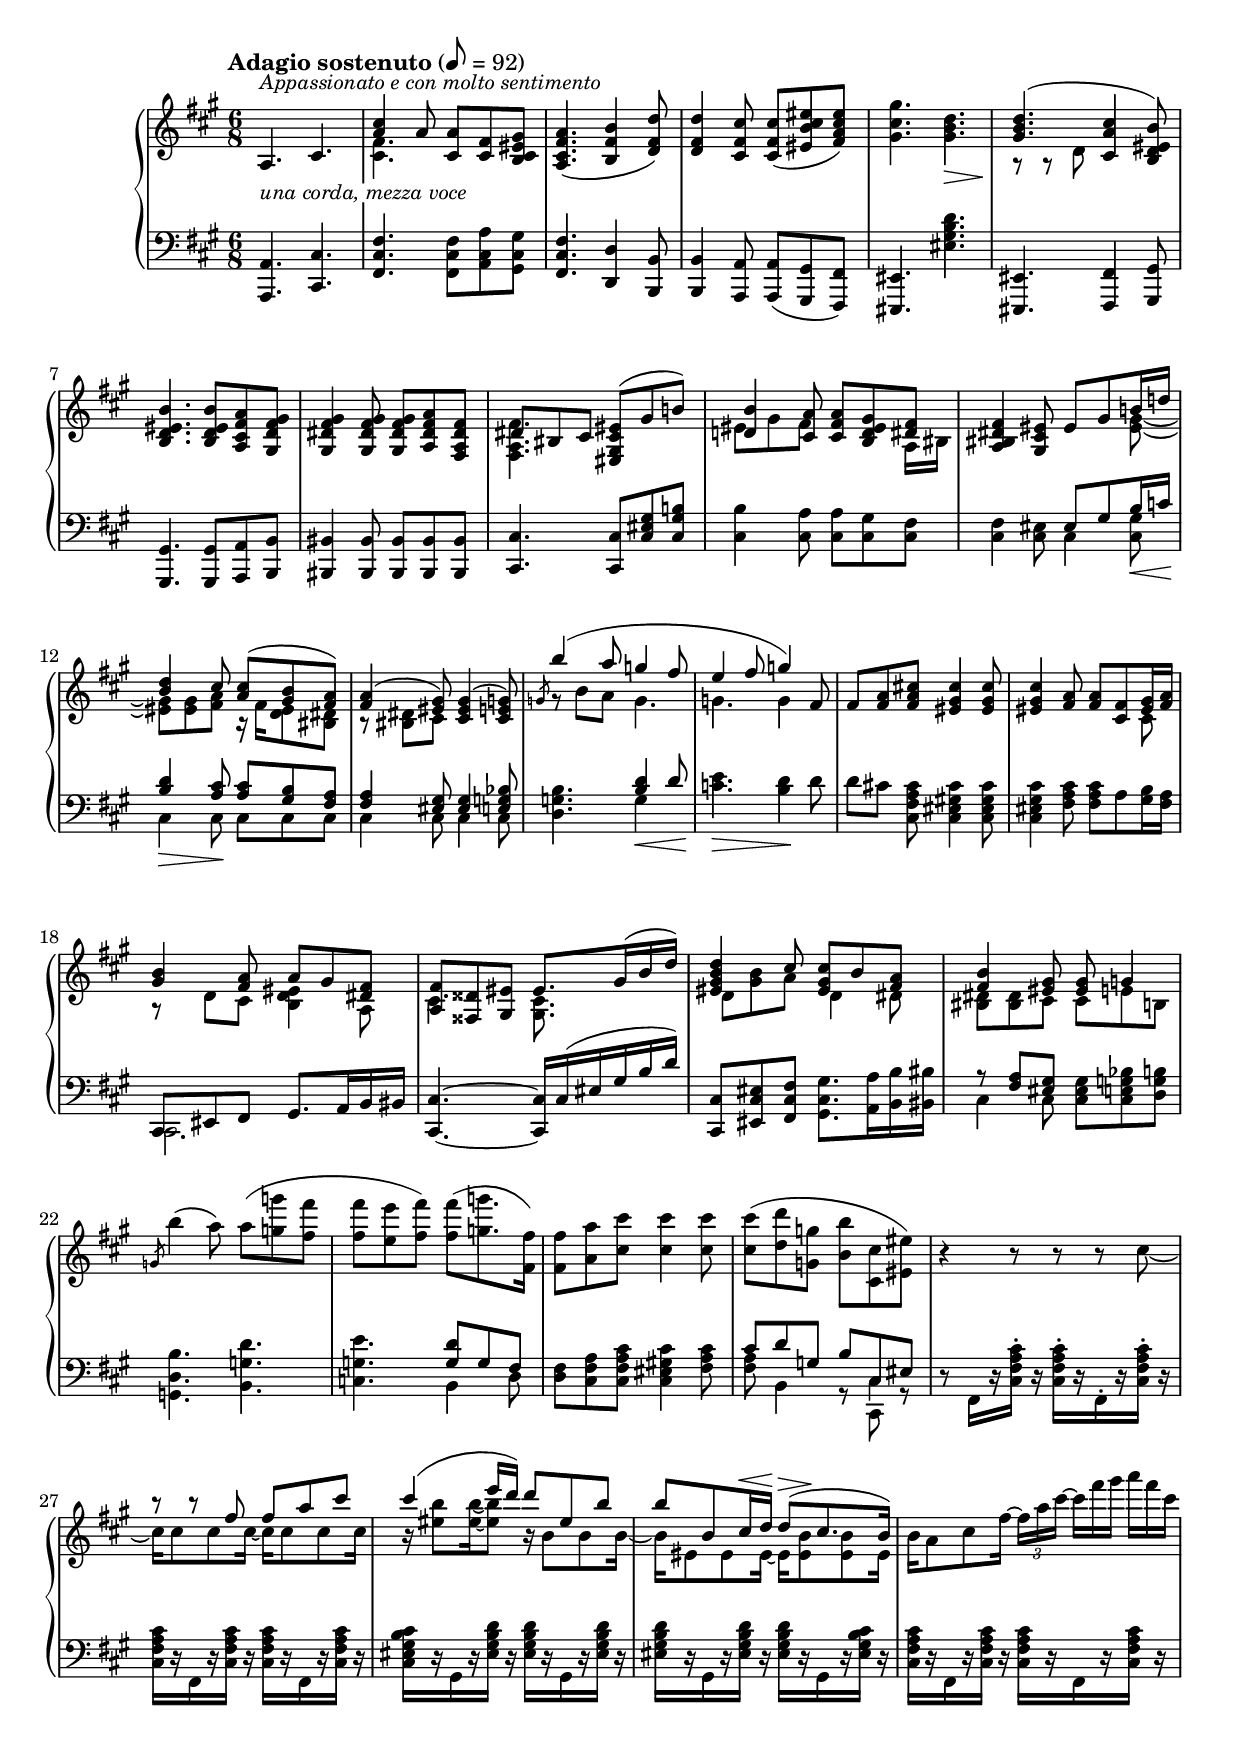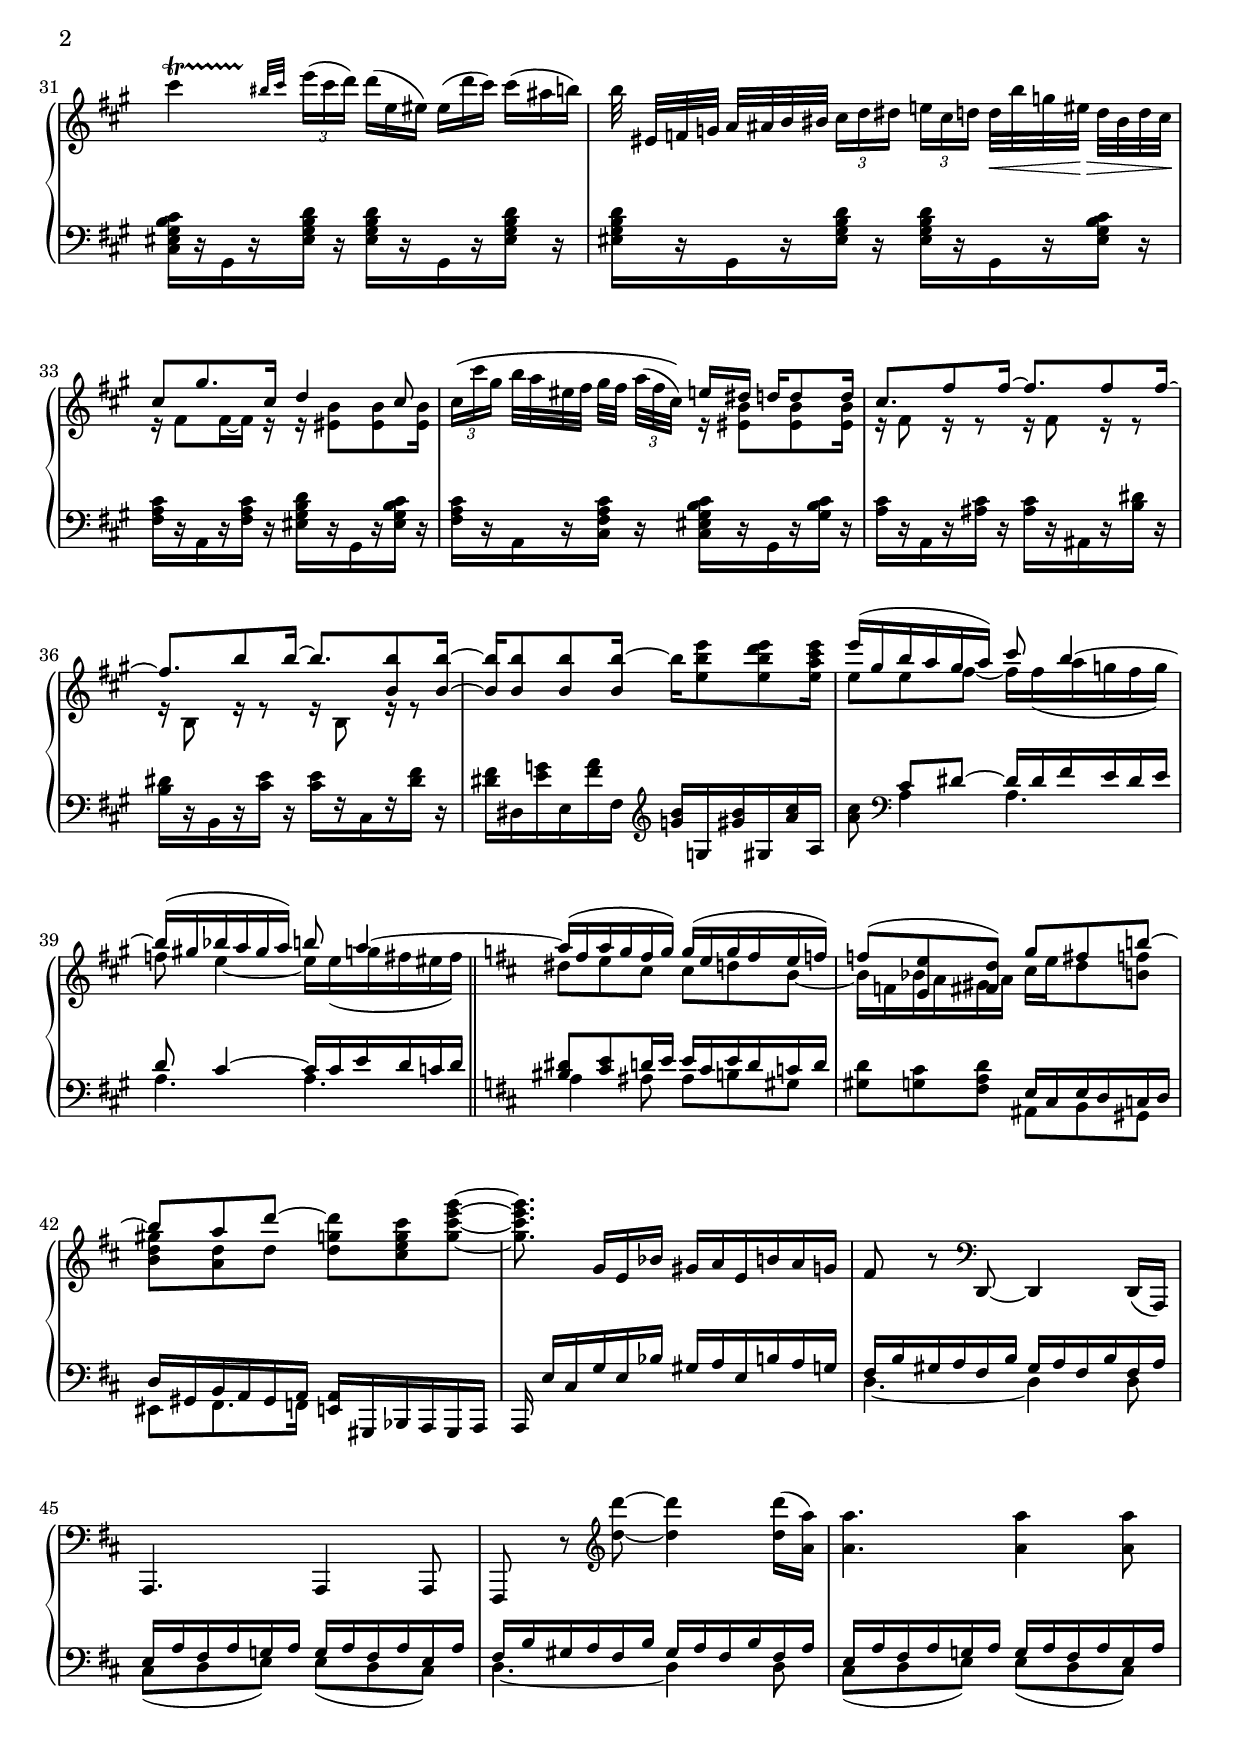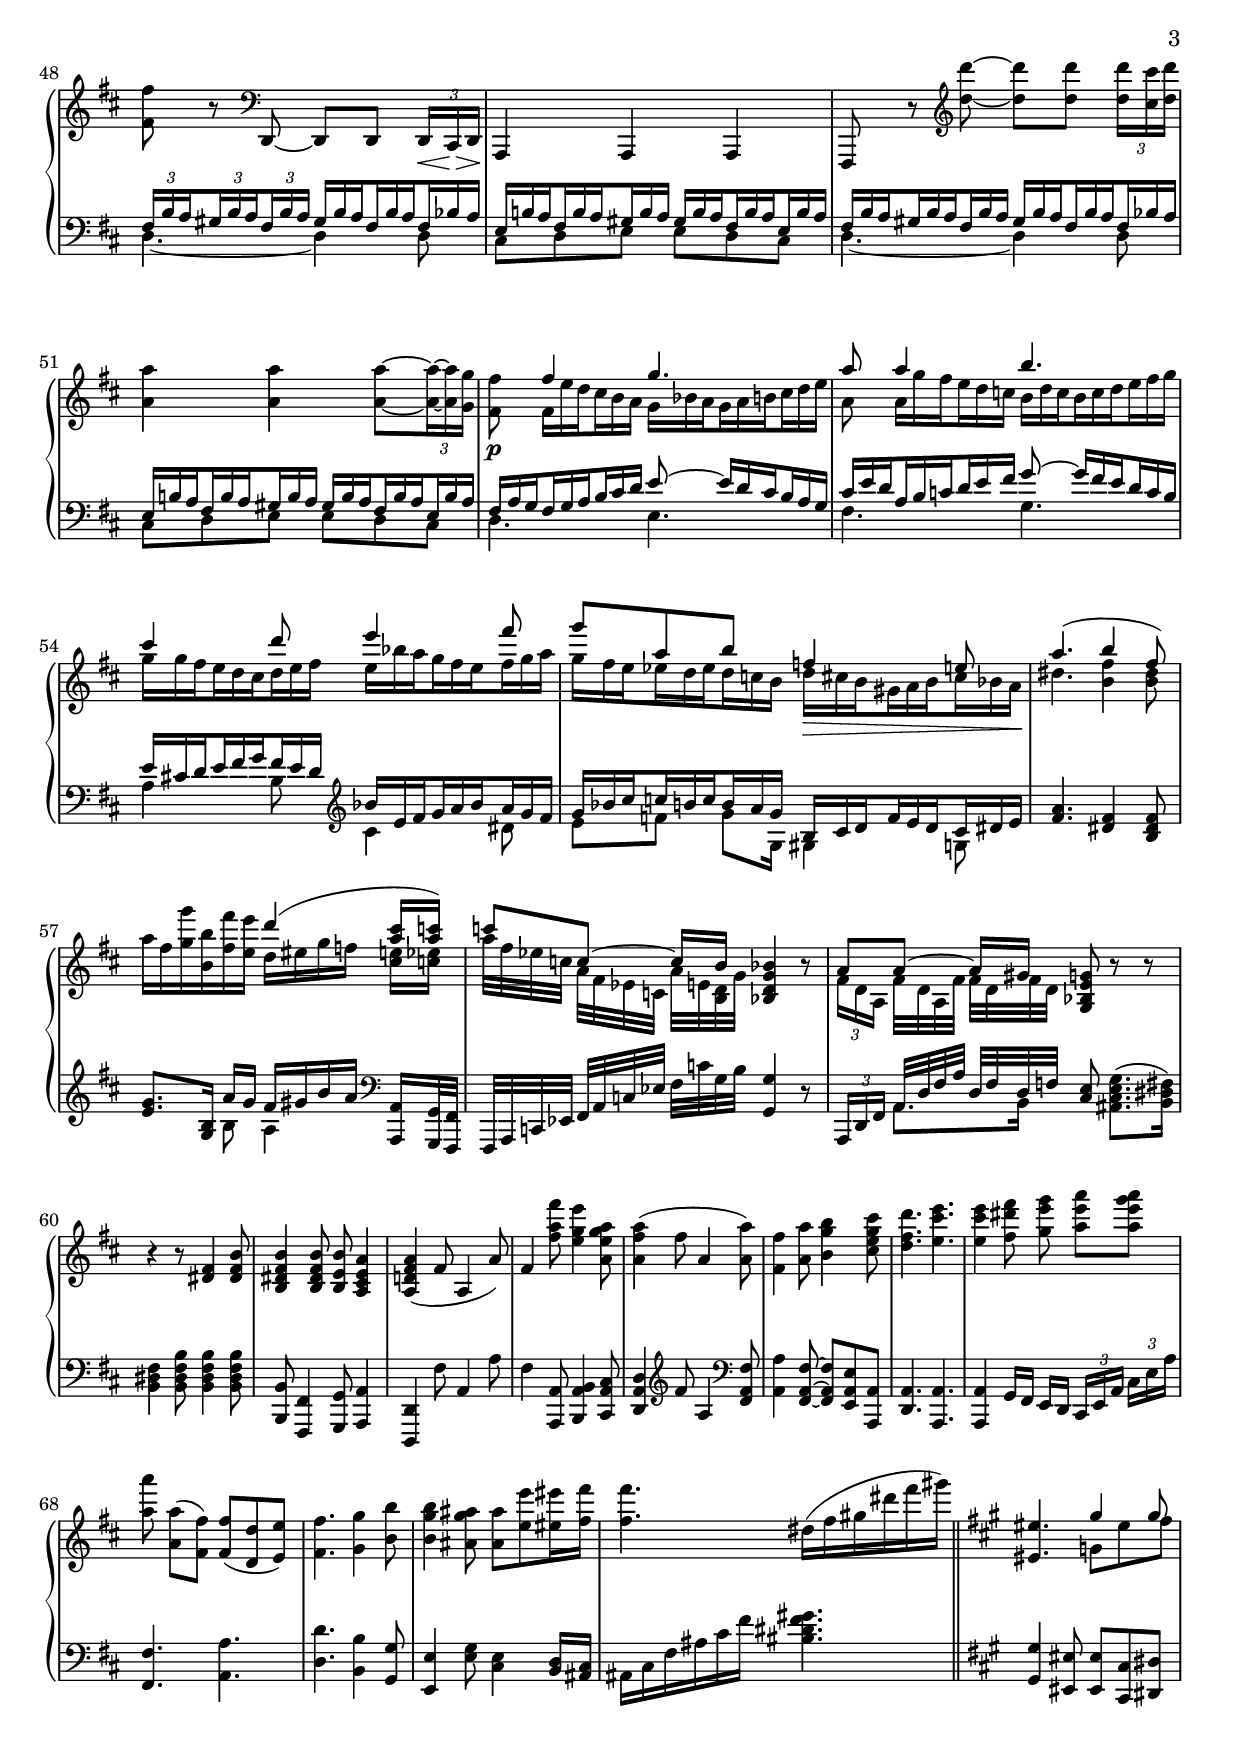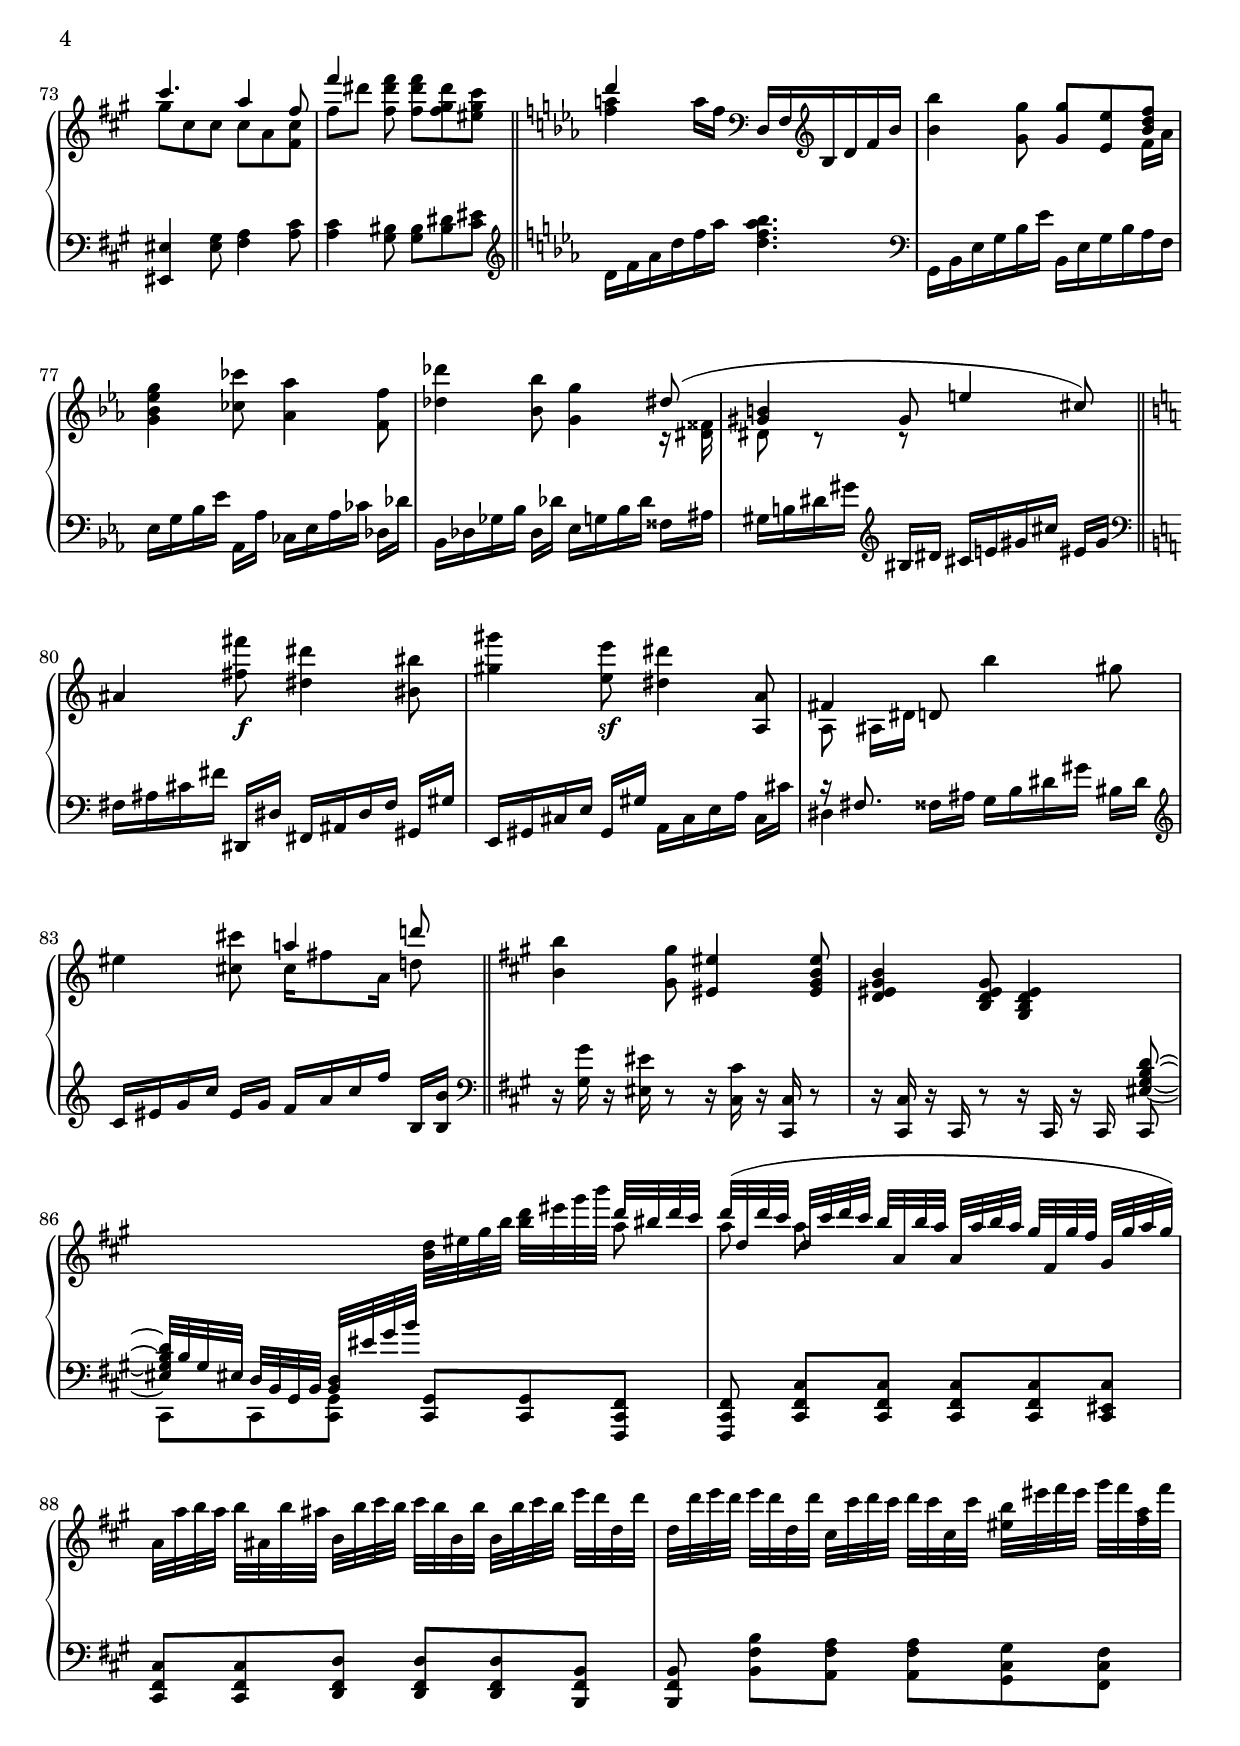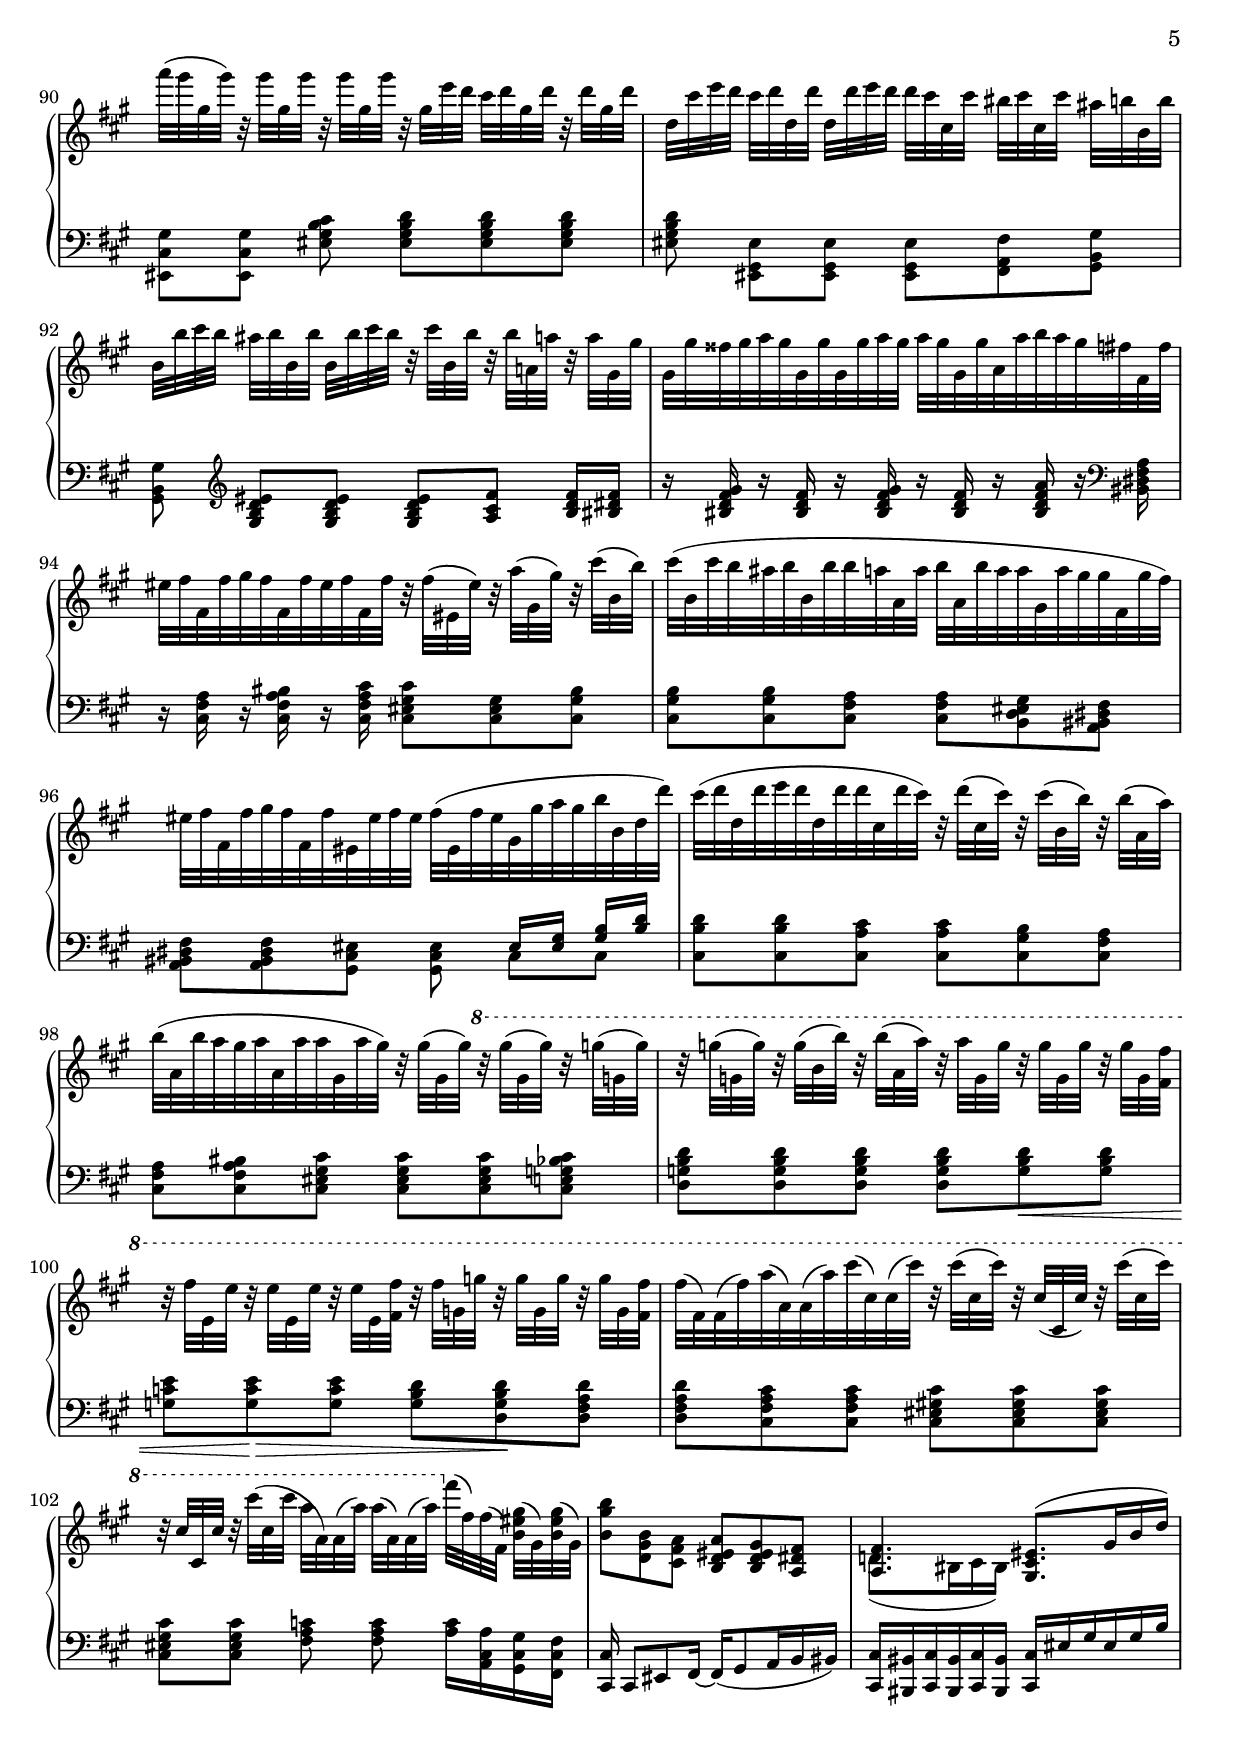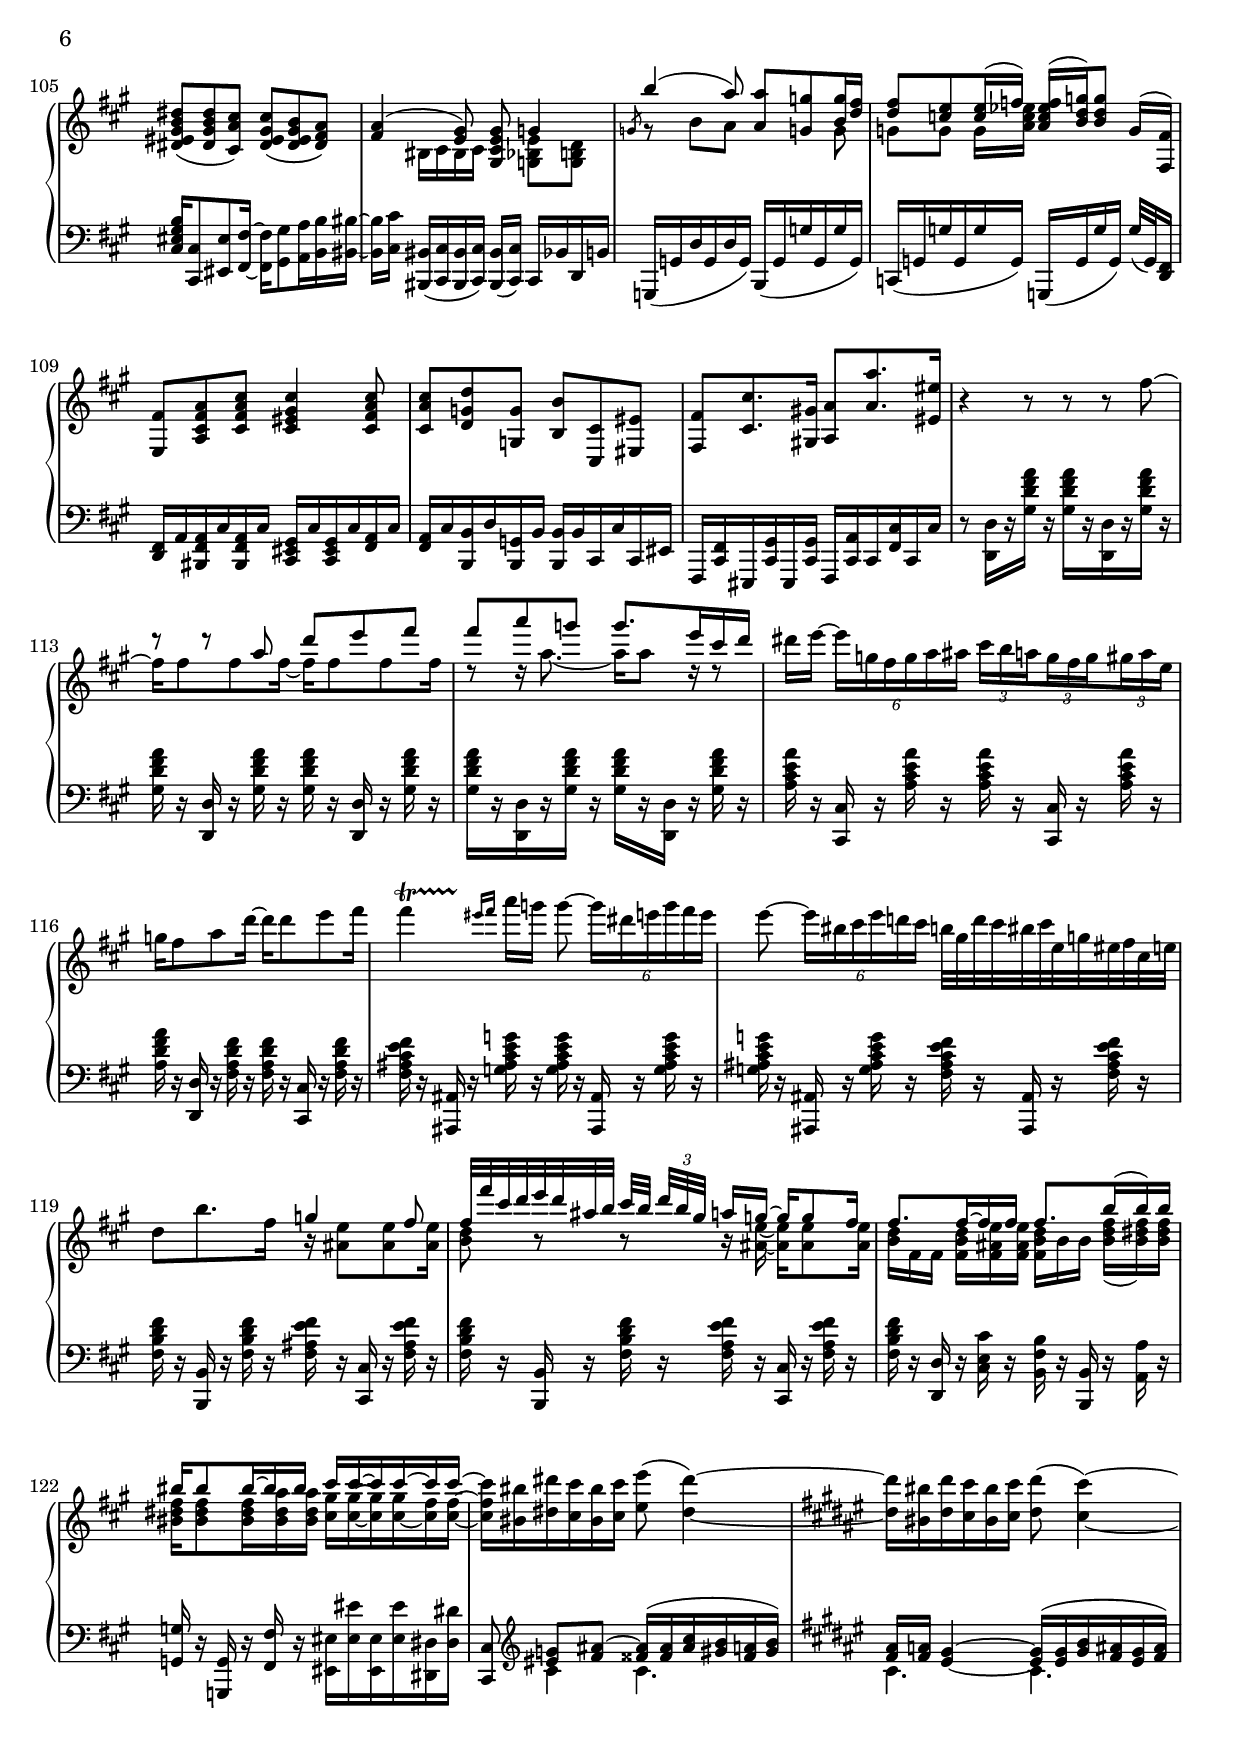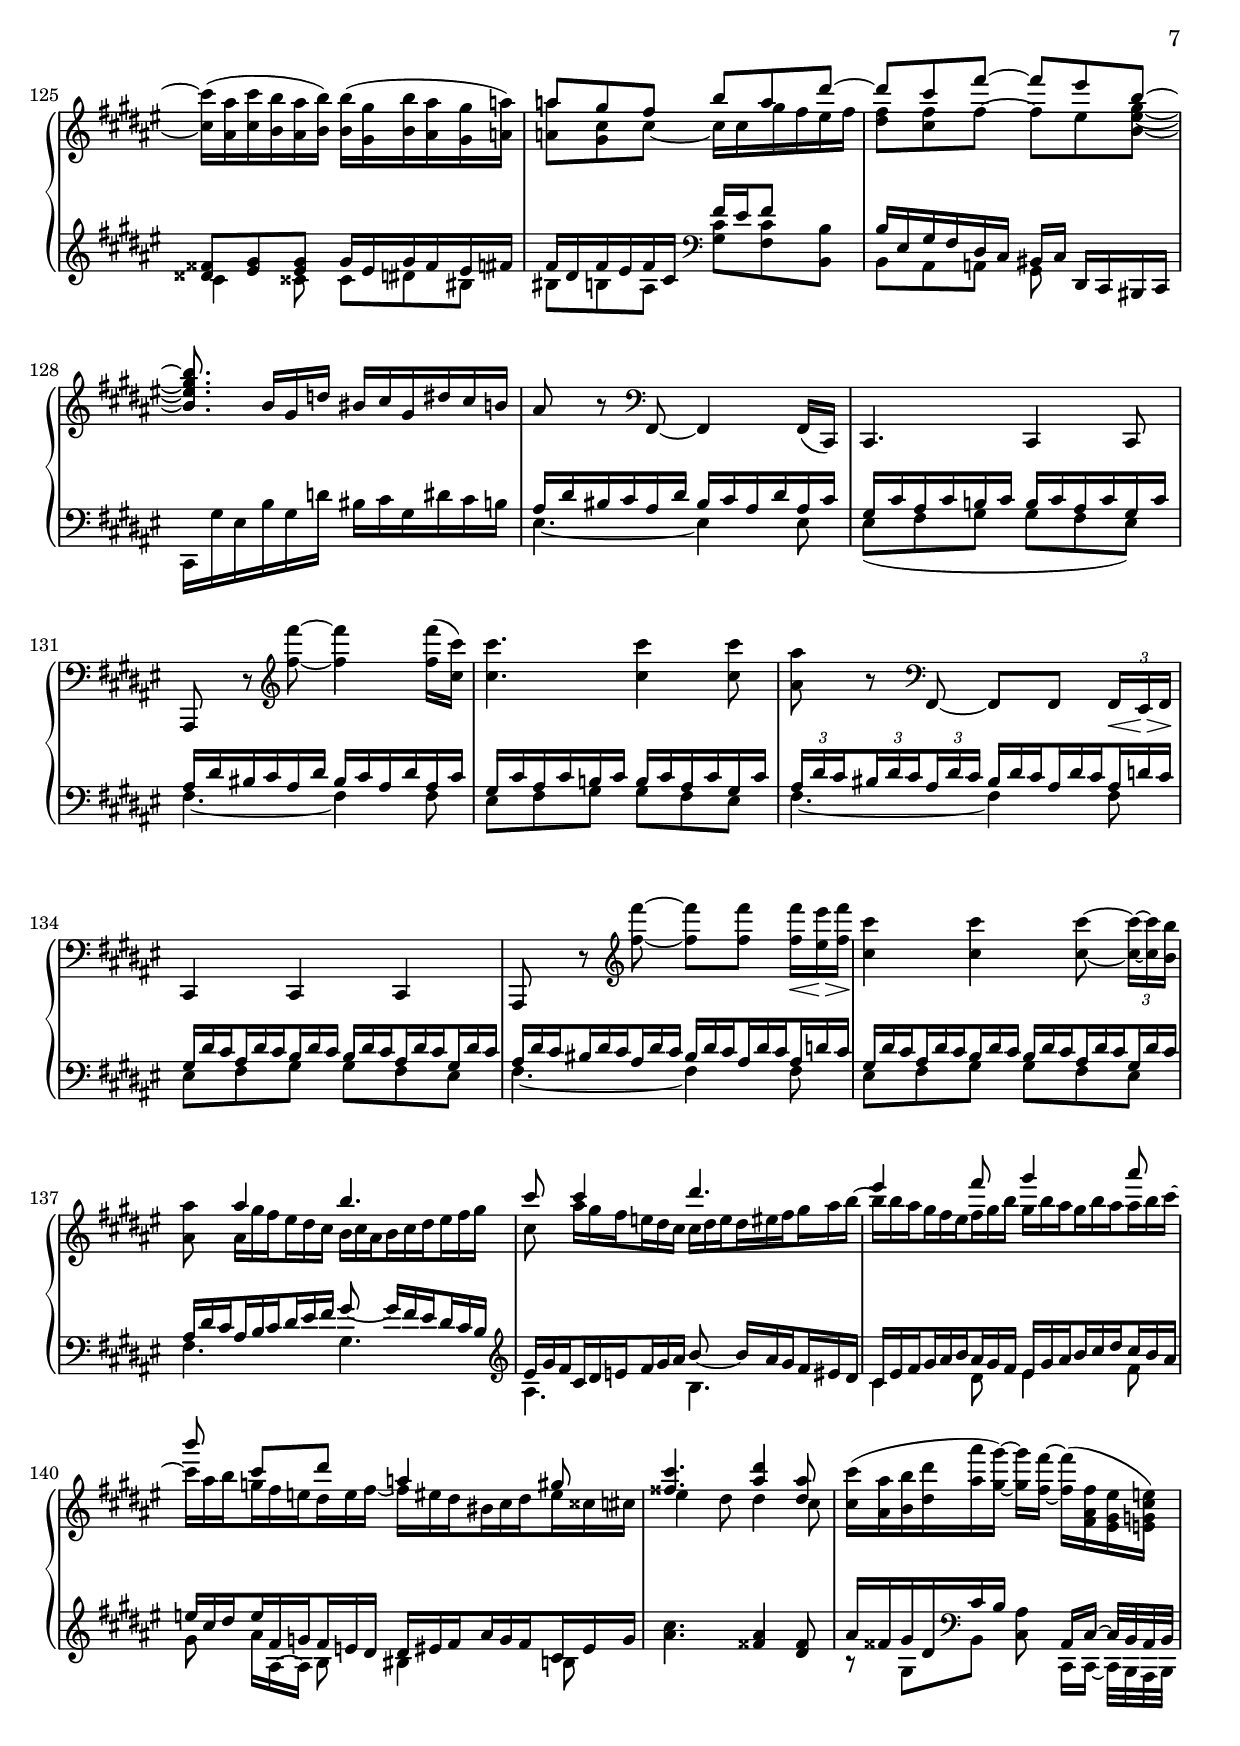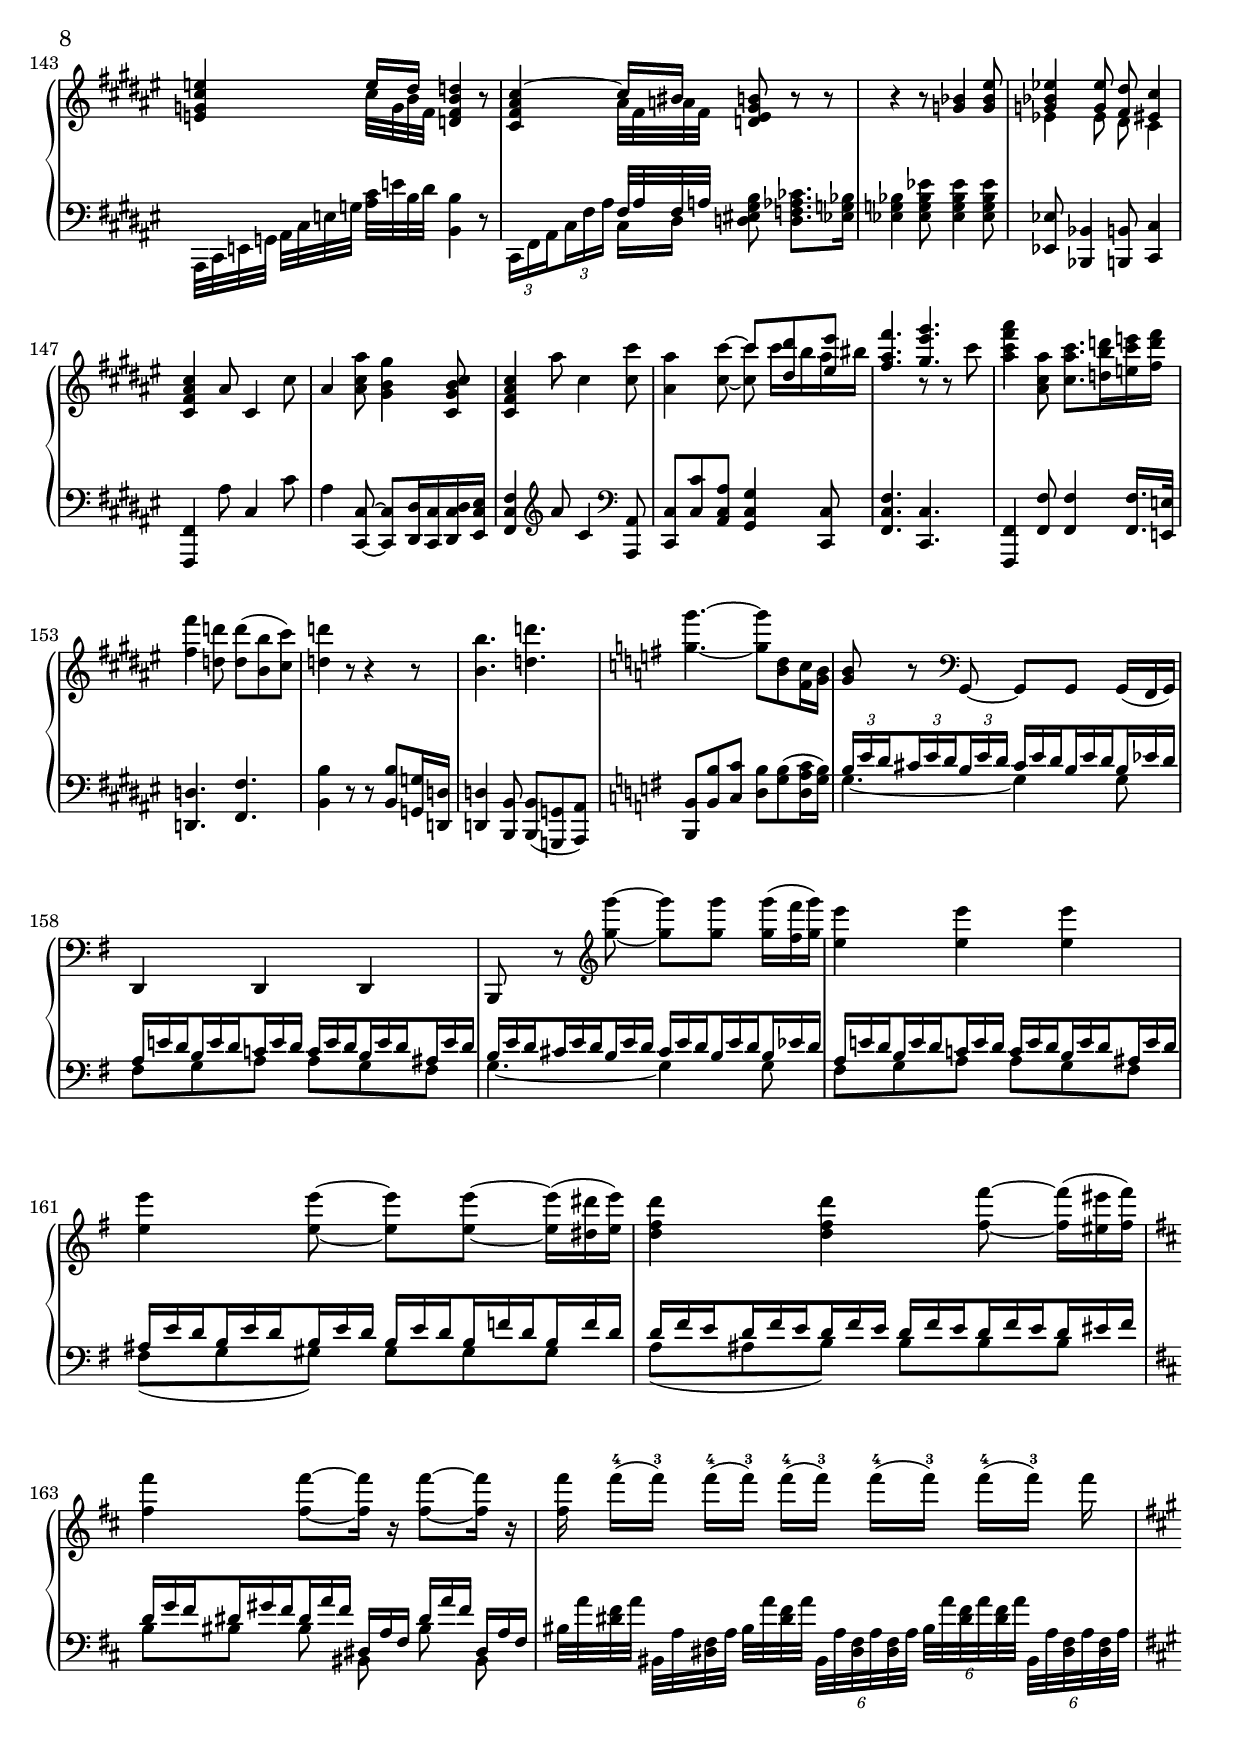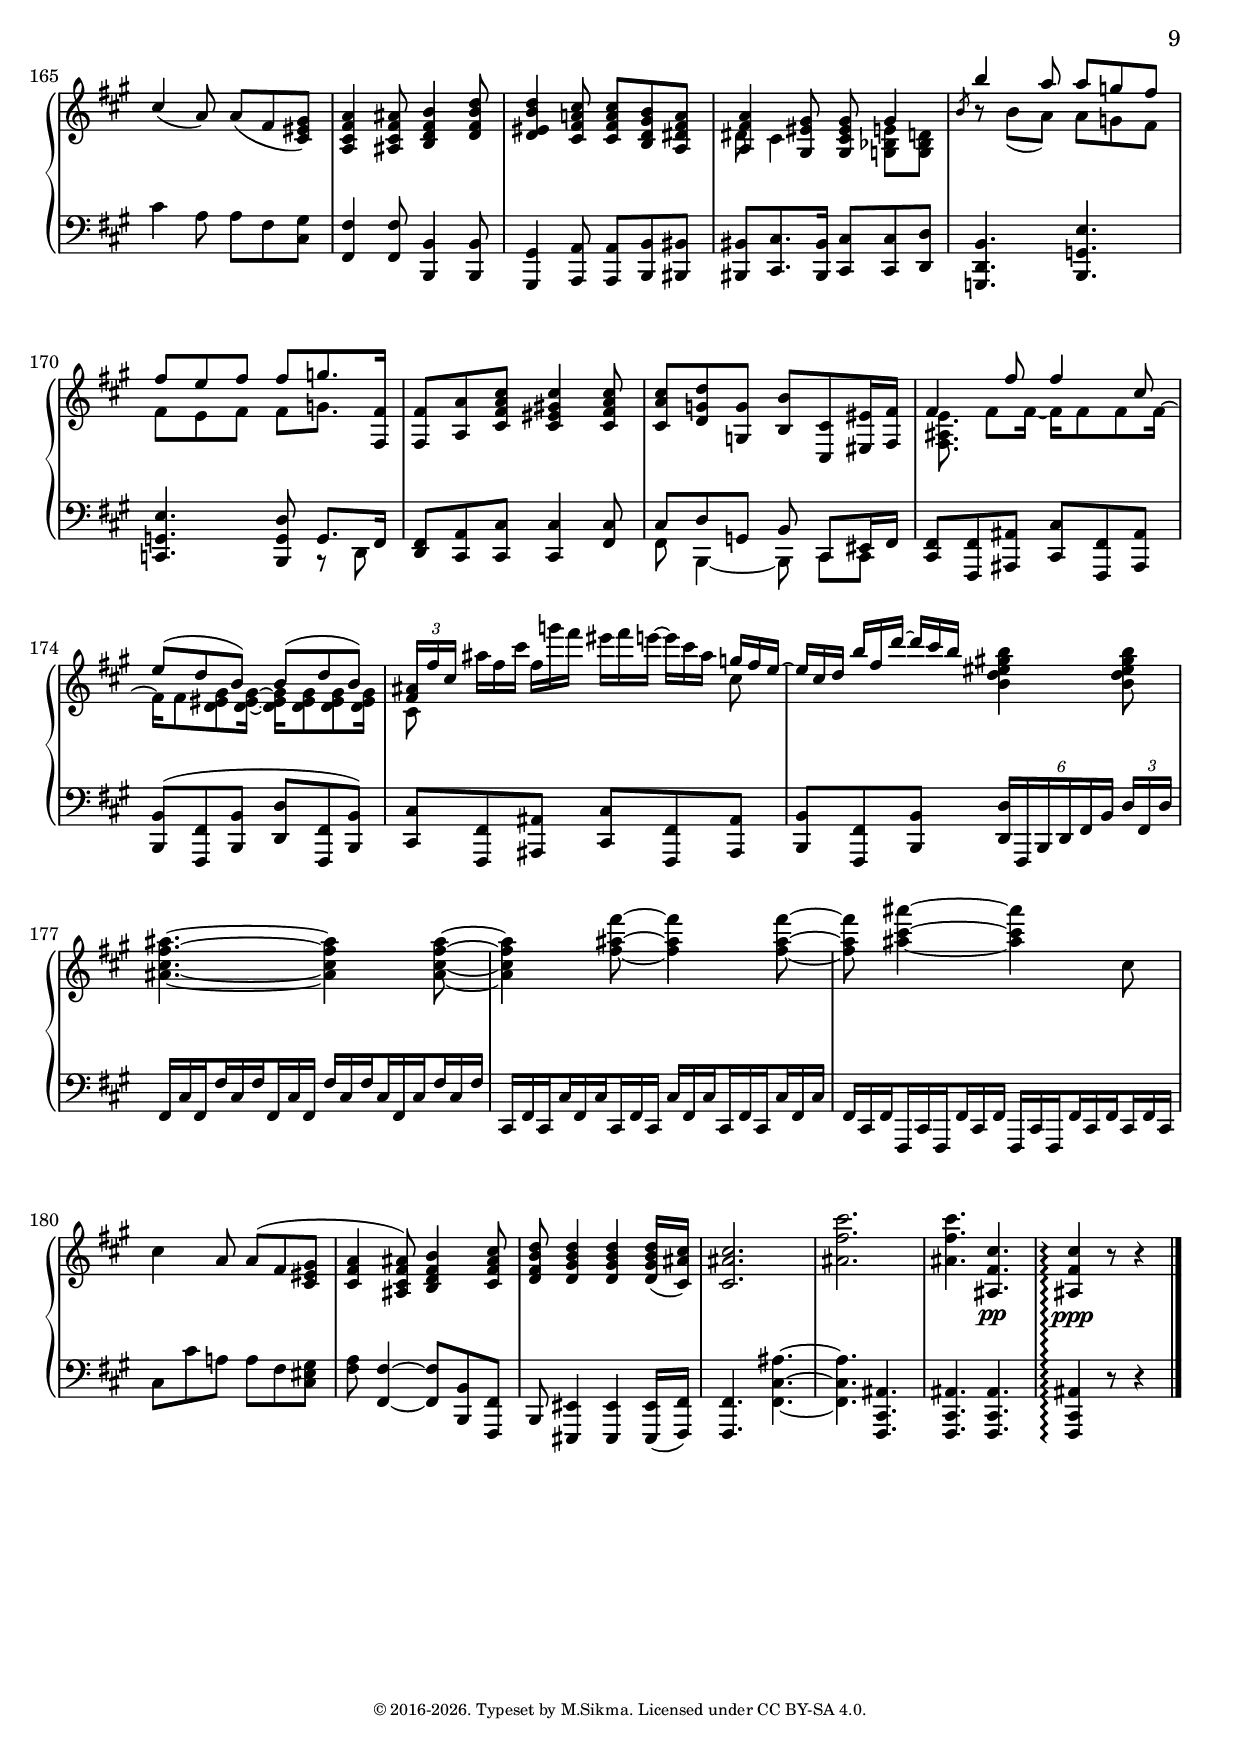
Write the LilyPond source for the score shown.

%===========================================================================
%    Piano Sonata Op.106 (L.Beethoven) - III
%===========================================================================
%
%    (C) 2016-2017, Michiel Sikma <michiel@sikma.org>
%    Licensed under CC BY-SA 4.0.
%
%---------------------------------------------------------------------------

\version "2.19.42"
\include "sonata-op106-includes.ily"

%---------------------------------------------------------------------------
%    III. Adagio sostenuto
%---------------------------------------------------------------------------

three-section-one = {
  \key fis \minor
  \time 6/8
  \tempo "Adagio sostenuto" 8 = 92
}

\bookpart {
  \paper {
    markup-system-spacing = \std-padding-page-n
    bookTitleMarkup = \std-title-markup-page-n-no-titles
  }
  \header {
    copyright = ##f
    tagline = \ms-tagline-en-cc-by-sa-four
  }
  \score {
    \new PianoStaff \with {
      \std-staff-spacing
    } <<
      \set PianoStaff.connectArpeggios = ##t
      %---------------------------------------------------------------------
      %    Right hand
      %---------------------------------------------------------------------
      \new Staff = "right" \with {
        \std-magnification
        \stdDynSize
        midiInstrument = "acoustic grand"
      } {
        \clef treble \relative c'' {
          \three-section-one
          a,4.^\markup { \italic "Appassionato e con molto sentimento" }_\markup { \whiteout { \italic "una corda, mezza voce" } }
          cis4. |
          <<
            \relative c'' {
              <a cis>4 a8 s4.
            }
            \\
            \relative c' {
              <cis fis>4. \stemUp
              <cis a'>8 <cis fis>8 <b cis eis gis>8
            }
          >> |
          <a cis fis a>4._( <b fis' b>4 <d fis d'>8) |
          4 <cis fis cis'>8 8_( <eis b' cis eis> <fis a cis eis>) |
          <gis cis gis'>4.
        }
        \relative c'' {
          <<
            {
              \stemDown <gis b d>4.\> \stemUp <gis d' b>4.\!^( <cis, a' cis>4 <b d eis b'>8) |
              4.
            }
            \\
            \relative c' {
              s4. | a8\rest a8\rest d8
            }
          >>
          <b d eis b'>8 <a cis fis a>8 <gis d' fis gis>8 |
          <gis dis' fis gis>4 8 8 <a dis fis a>8 <fis a dis fis>8 |
          <<
            \relative c' {
              % TODO shift these notes to the right
              dis8 bis cis
            }
            \\
            \relative c {
              <fis a fis'>4.
            }
          >>
          <eis gis cis eis>8^( gis' b!) |
          <<
            \relative c' {
              <d! b'>4 <cis a'>8
            }
            \\
            \relative c' {
              eis8-[ gis fis]
            }
          >>
          <<
            \relative c' {
              <cis fis a>8 <b d eis gis> <dis fis> |
              <a bis dis fis>4 <gis cis eis>8
              eis'8-[ gis b!16 d!] |
              <b d>4 cis8 <a cis>8^( <gis b>8 <fis a>8) |
              <fis a>4^( <eis gis>8) <cis eis gis>4^( <cis e g>8) |
              \slashedGrace g'8
              \once \override Slur.positions = #'(4.8 . 3.7)
              \once \override Slur.eccentricity = #0.75
              \once \override Slur.height-limit = #4.5
              b'4^( a8 g4 fis8 |
              e4 fis8 g4) fis,8 |
              fis8-[ <fis a> <fis a cis!>] <eis gis cis>4 8 |
              <<
                \relative c' {
                  <eis gis cis>4 <fis a>8 8-[ <cis fis>8 <eis gis>16 <fis a>16] |
                  <gis b>4 <fis a>8 a8-[ gis <dis fis>] |
                  <a fis'>8-[ <fisis disis'>8 <gis eis'>8] eis'8.-[ gis16^( b d]) |
                  <eis, gis b d>4 cis'8 <eis, gis cis>8 b' <fis a>8 |
                  <fis b>4 <eis gis>8 8 g4 |
                  \stemNeutral
                  \slashedGrace g8 b'4^( a8)
                  \once \override Slur.positions = #'(5.2 . 3.5)
                  \once \override Slur.height-limit = #4.5
                  \once \override Slur.eccentricity = #-1.05
                  a8^( <g g'>8 <fis fis'> | 8 <e e'> <fis fis'>)
                  % Todo fix slur
                  % Todo lower the dot
                  \once \override Slur.height-limit = #13.5
                  \once \override Slur.eccentricity = #0.25
                  \once \override Slur.positions = #'(6.0 . 4.3)
                  <fis fis'>^(
                  g8.
                  <fis, fis'>16) |
                  <fis fis'>8 <a a'>8 <cis cis'>8 4 8 |
                  \once \override Slur.height-limit = #4.5
                  <cis cis'>8^( <d d'> <g, g'> <b b'> <cis, cis'> <eis eis'>)
                }
                \\
                \relative c' {
                  s4 s8 s8 s8 cis8 |
                  a8\rest d8-[ cis] <b d eis>4 a8 |
                  cis4. <gis cis>8. s8. |
                  d'8-[ <gis b>8 a8] d,4 dis8 |
                  <bis dis>8 8 cis cis e b
                }
                \\
                \relative c'''' {
                  s2. |
                  s2. |
                  s2. |
                  s2. |
                  s2. |
                  s2. |
                  s8 s8 s8 s8
                  % Cheating a little bit here. We made this note a 4 instead of 8.
                  % This way it looks correctly. We only put this here because
                  % we need to move only this note's dot down one position.
                  \once \override Dots.extra-offset = #'(0 . -1)
                  \voiceOne
                  \stemDown
                  g4.
                }
              >> |
            }
            \\
            \relative c' {
              s8 s8 a16-[ bis] |
              s4 s8 s4 <eis_~ gis_~>8 |
              <eis! gis>8 <eis gis> <fis a>
              b,16\rest fis'16 <d eis>8 <bis dis>8 |
              b8\rest <bis dis>8-[ cis] s4. |
              g'8\rest b8 a g4. |
              g4. g4 s8 |
            }
          >> |
          r4 r8 r8 r8
          <<
            \relative c''' {
              s8 | b8\rest b8\rest fis8 fis a cis |
              \once \override Slur.height-limit = #4
              \once \override Slur.positions = #'(5.8 . 3.7)
              cis4^( e16-[ d]) d8 eis, b' |
              % todo: make these cresc/decresc a bit nicer
              b8 b, cis16^\< d\! d8^( cis8. b16)
            }
            \\
            \relative c'' {
              cis8_~ | cis16 8 8 16_~ 16 8 8 16 |
              b16\rest <eis b'>8 <eis_~ b'_~>16 8 b16\rest b8 8 b16_~ |
              b16 eis,8 8 eis16_~ 16^\> <eis b'>8\! 8 eis16
            }
          >> |
          b16 a8 cis fis16^~
          \tuplet 3/2 { fis16-[ a cis16^~] }
          \implicitTuplets
          \tuplet 3/2 { cis16-[ fis gis] }
          \tuplet 3/2 { a-[ fis cis] } |
          % TODO should after grace be 16 or 32? check with M 117.
          \afterGrace cis4\startTrillSpan { bis32\stopTrillSpan cis }
          \explicitTuplets
          \tuplet 3/2 { e16-[^( cis d)] }
          \implicitTuplets
          \tuplet 3/2 { d16-[^( e, eis)] }
          \tuplet 3/2 { eis16-[^( d' cis)] }
          \tuplet 3/2 { cis16-[^( ais b]) } |
          b32
          eis,,32-[ f g] a-[ ais b bis]
          \explicitTuplets
          \tuplet 3/2 { cis16-[ d dis] }
          \tuplet 3/2 { e!16-[ cis d] }
          d32-[\< b' g eis]\!\> d-[ bis d cis]\! |
          <<
            \relative c'' {
              \override Tie.minimum-length = #2.5
              cis8 gis'8. cis,16 d4 cis8 |
              \tupletDown
              \stemNeutral
              \tuplet 3/2 { cis16-[^\( cis' gis] }
              b32-[ a eis fis]
              gis-[ fis]
              \tuplet 3/2 { a-[^( fis cis]^)\) }
              \stemUp
              e16-[ dis] d16-[ 8 16] |
              cis8.-[ fis8 16]^~ 8.-[ 8 16]^~ |
              8.-[ b8 16]^~ 8.-[ <b, b'>8 <b^~ b'^~>16] |
              <b b'>16-[ 8 8 <b b'^~>16]
              \stemNeutral
              b'16 <e, b' e>8
              % Note: Henle has an extra neutral on d, but I don't see the need.
              <e b' d e>8
              <e a cis e>16 |
              \stemUp
              e'16-[^( gis, b a gis a]) cis8 b4^~ |
              b16^( gis! bes a gis a) b8
              % todo: make tie nicer
              a4^~ |
              a16^( fis a g fis g) g^( e g fis e f) |
              f8^( <e, e'> <fis d'>) g' fis b!^~ |
              b8 a d^~ \stemNeutral <d, g d'> <cis e g cis> <g'_~ cis_~ e^~ g^~> |
              8. g,16-[ e bes'] gis-[ a e b' a g]
            }
            \\
            \relative c' {
              e16\rest fis8 fis16_~ fis16 e16\rest e16\rest <eis b'>8 8 16 |
              \noBreak
              s4. e16\rest <eis b'>8 8 16 |
              e16\rest fis8 e16\rest e8\rest e16\rest fis8 e16\rest e8\rest |
              e16\rest b8 e16\rest e8\rest e16\rest b8 e16\rest e8\rest |
              s2. |
              e'8 e fis_~ fis16 16_( a g fis g) |
              f8 e4_~ e16 e_( g fis eis fis) |
              \bar "||"
              \key b \minor
              dis8 e cis cis d b_~ |
              b16 f bes a gis a cis e d8 <b f'> |
              <b d gis>8 <a d>
              % Note: first edition ties the following to to the next d.
              % Henle notes this is probably an engraving error.
              d s4. |
            }
          >> |
          fis,8 r8 \clef bass
          d,,8_~ d4 d16_( a) |
          a4. a4 a8 |
          fis8 r8 \clef treble
          <d''''_~ d'^~>8 <d d'>4 <d d'>16^( <a a'>) |
          <a a'>4. 4 8 |
          <fis fis'>8 r8 \clef bass
          d,,8_~ d8-[ d8] \tuplet 3/2 { d16\< cis\> d\! } |
          a4 4 4 |
          fis8 r8 \clef treble
          <d''''_~ d'^~>8 <d d'>8-[ <d d'>8] \tuplet 3/2 { <d d'>16 <cis cis'> <d d'> } |
          \hideTupletBracket
          <a a'>4 4 <a_~ a'^~>8 \tuplet 3/2 { <a_~ a'^~>16 16 <g g'> } |
          <fis fis'>8\p
          <<
            \relative c'' {
              fis4 g4. |
              a8 a4 b4. |
              cis4 d8 e4 fis8 |
              g8 a,8 b f4 e8
            }
            \\
            \relative c' {
              \hideTupletBracket
              \set subdivideBeams = ##t
              \implicitTuplets
              \tuplet 3/2 { fis16 e' d }
              \tuplet 3/2 { cis b a }
              \tuplet 3/2 { g bes a }
              \tuplet 3/2 { g a b }
              \tuplet 3/2 { cis d e }
              |
              a,8\noBeam
              \tuplet 3/2 { a16 g' fis }
              \tuplet 3/2 { e d c }
              \tuplet 3/2 { b d c }
              \tuplet 3/2 { b c d }
              \tuplet 3/2 { e fis g }
              |
              \tuplet 3/2 { g g fis }
              \tuplet 3/2 { e d cis }
              \tuplet 3/2 { d e fis }
              \tuplet 3/2 { e bes' a }
              \tuplet 3/2 { g fis e }
              \tuplet 3/2 { fis g a }
              |
              \tuplet 3/2 { g fis e }
              \tuplet 3/2 { es d es }
              \tuplet 3/2 { d c b }
              \tuplet 3/2 { d\> cis b }
              \tuplet 3/2 { gis a b }
              \tuplet 3/2 { cis bes a\! }
              |
            }
          >>
          <<
            \relative c''' {
              a4.^( b4 fis8) |
              s4 s8
              \once \override Slur.height-limit = #3
              \once \override Slur.positions = #'(0 . 3.7)
              d'4^( <a cis>16-[ <a c>]) |
              c8-[ c,^~] c16-[ b] s4 s8 |
              a8-[ 8^~] a16-[ gis] s4 s8 |
            }
            \\
            \relative c'' {
              dis4. <b fis'>4 <b dis>8 |
              \set subdivideBeams = ##f
              a'16-[ fis <g g'> <b, b'> <fis' fis'> <e e'>]
              d-[ eis g f] <cis e>16-[ <c es>] |
              a'32-[ fis es c] a-[ fis es c] a'-[ e <b d> g'] \stemNeutral <bes, d g bes>4 \relative c'' b8\rest |
              \stemDown
              \explicitTuplets
              \tuplet 3/2 { fis'16-[ d a] }
              fis'32-[ d a fis']
              fis d fis d
              \stemNeutral
              <g, bes e g>8 \relative c'' { b8\rest b8\rest } |
            }
          >> |
          r4 r8 <dis fis>4 <dis fis b>8 |
          <b dis fis b>4 8 <b e b'>8 <a cis e a>4 |
          <a d! fis a>4_( fis'8 a,4 a'8) |
          fis4 <fis' a fis'>8 <e g e'>4 <a, e' g a>8 |
          <a fis' a>4^( fis'8 a,4 <a a'>8) |
          <fis fis'>4 <a a'>8 <b g' b>4 <cis e g cis>8 |
          <d fis d'>4. <e cis' e>4. |
          % As per original edition.
          4 <fis dis' fis>8 <g e' g>8 <a e' a>8-[ <a e' a g>8] |
          <a a'>8 <a, a'>-[^( <fis fis'>)] <fis fis'>_( <d d'> <e e'>) |
          <fis fis'>4. <g g'>4 <b b'>8 |
          <b g' b>4 <ais g' ais>8 <ais ais'>8-[ <e' e'> <eis eis'>16 <fis fis'>16] |
          <fis fis'>4.
          \once \override Slur.height-limit = #4
          dis16^( fis gis dis' fis gis) |
          \bar "||"
          \key fis \minor
          <eis,, eis'>4.
          <<
            \relative c'' {
              gis'4 gis8 |
              cis4. a4 fis8 |
              fis'4 s4 s4 |
            }
            \\
            \relative c'' {
              g8 eis' fis |
              gis8 cis, cis cis a <fis cis'> |
              fis'8-[ dis'] <fis, dis' fis> <fis dis' fis>-[ <fis gis dis'> <eis gis cis>] |
            }
          >>
          \bar "||"
          \key es \major
          <<
            \relative c''' {
              d4 s8 s4. |
              \stemDown
              <bes, bes'>4 <g g'>8
              \stemUp
              <g g'> <es es'> <bes' d f> |
            }
            \\
            \relative c'' {
              <f a>4 a16 f
              \clef bass
              \stemNeutral
              \relative c { d16-[ f }
              \clef treble
              \relative c' { bes d f bes] } |
              \stemDown
              s4 s8 s4 f,16 as |
            }
          >> |
          <g bes es g>4 <ces ces'>8 <as as'>4 <f f'>8 |
          <des' des'>4 <bes bes'>8 <g g'>4 
          <<
            \relative c'' {
              \once \override Slur.height-limit = #4
              \once \override Slur.positions = #'(3.0 . 2.4)
              dis8^( |
              <gis, b>4 gis8 e'4 cis8) |
              \bar "||"
              \key a \minor
              ais4 \stemNeutral <fis' fis'>8\f <dis dis'>4 <bis bis'>8 |
              <gis' gis'>4 <e e'>8\sf <dis dis'>4 <a, a'>8 |
              fis'4 d8 b''4 gis8 |
              eis4 <cis cis'>8 \stemUp a'!4 d!8 |
            }
            \\
            \relative c' {
              c16\rest <dis fisis>16 |
              dis8 c8\rest c8\rest s4 s8 |
              s2. |
              s2. |
              a8 ais16-[ dis] s4 s4 |
              s4 s8 cis'16-[ fis8 a,16] d!8 |
            }
          >> |
          \bar "||"
          \key fis \minor
          <b b'>4 <gis gis'>8 <eis eis'>4 <eis gis b eis>8 |
          <d eis gis b>4 <b d eis gis>8 <gis b d eis>4
          \change Staff = "left"
          \voiceOne
          \stemUp <eis_~ gis_~ b^~ d^~>8 |
          32-[ b' gis eis] d-[ b gis b] <b d>-[ eis' gis b]
          \change Staff = "right"
          \oneVoice
          <b d>-[ eis gis b] <d b>-[ eis gis b]
          <<
            \relative c''' {
              d32-[ bis d cis] |
              \once \override Slur.height-limit = #4
              d-[^( d, d' cis]
              d,-[ cis' d cis]
              b-[ a, b' a]
              a,-[ a' b a]
              gis-[ fis, gis' fis]
              gis,-[ gis' a gis]) |
            }
            \\
            \relative c''' {
              a8 |
              a8 % todo fix this note
              a
            }
          >> |
          a,,32-[ a' b a]
          b32-[ ais, b' ais]
          b,32-[ b' cis b]
          cis-[ b b, b']
          b,-[ b' cis b]
          e-[ d d, d']
          |
          d,-[ d' e d]
          e-[ d d, d']
          cis,-[ cis' d cis]
          d-[ cis cis, cis']
          <eis, b'>-[ eis' fis eis]
          gis-[ fis <fis, a> fis']
          |
          a-[^( gis gis, gis'])
          r32 gis-[ gis, gis']
          r32 gis-[ gis, gis']
          r32 gis,-[ e' d]
          cis-[ d gis, d']
          r32 d-[ gis, d']
          |
          d,-[ cis' e d]
          cis-[ d d, d']
          d,-[ d' e d]
          d-[ cis cis, cis']
          bis-[ cis cis, cis']
          ais-[ b b, b']
          |
          b,-[ b' cis b]
          ais-[ b b, b']
          b,-[ b' cis b]
          r32 cis-[ b, b']
          r32 b-[ a,! a'!]
          r32 a-[ gis, gis']
          |
          gis,-[ gis' fisis gis a gis gis, gis' gis, gis' a gis]
          a-[ gis gis, gis' a, a' b a gis fis fis, fis']
          |
          eis-[ fis fis, fis' gis fis fis, fis' eis fis fis, fis']
          r32 fis-[^( eis, eis'])
          r32 a-[^( gis, gis'])
          r32 cis-[^( b, b'])
          |
          \once \override Slur.height-limit = #3.5
          cis-[^( b, cis' b ais b b, b' b a a, a']
          b-[ a, b' a a gis, a' gis gis fis, gis' fis])
          |
          eis-[ fis fis, fis' gis fis fis, fis' eis, eis' fis eis]
          \once \override Slur.height-limit = #2.4
          \once \override Slur.eccentricity = #-0.8
          fis-[^( eis, fis' eis gis, gis' a gis b b, d d'])
          |
          \once \override Slur.height-limit = #3.5
          cis-[^( d d, d' e d d, d' d cis, d' cis])
          r32 d-[^( cis, cis'])
          r32 cis-[^( b, b'])
          r32 b-[^( a, a'])
          |
          \once \override Slur.height-limit = #3.1
          b-[^( a, b' a gis a a, a' a gis, a' gis])
          r32 gis-[^( gis, gis'])
          \ottava #1
          \set Staff.ottavation = #"8"
          \stemDown
          r32 gis'-[^( gis, gis'])
          r32 g-[^( g, g'])
          |
          r32 g-[^( g, g'])
          r32 g-[^( b, b'])
          r32 b-[^( a, a'])
          r32 a-[ g, g']
          r32 g-[ g, g']
          r32 g-[ g, <fis fis'>]
          |
          r32 fis'-[ e, e']
          r32 e-[ e, e']
          r32 e-[ e, <fis fis'>]
          r32 fis'-[ g, g']
          r32 g-[ g, g']
          r32 g-[ g, <fis fis'>]
          |
          fis'-[^( fis,) fis^( fis') a^( a,) a^( a') cis^( cis,) cis^( cis')]
          r32 cis-[^( cis, cis')]
          \stemNeutral
          r32 cis,-[_( cis, cis')]
          r32 cis'-[^( cis, cis')]
          |
          r32 cis,-[ cis, cis']
          % todo: fix this slur
          r32 cis'-[^( cis, cis']
          a-[ a,) a^( a')]
          a-[^( a,) a^( a')]
          \ottava #0
          fis-[^( fis,) fis^( fis,])
          <b eis gis>-[^( gis) <b eis gis>^( gis])
          |
          <b gis' b>8-[ <d, gis b> <cis fis a>]
          <b d eis a>8-[ <b d eis gis> <a dis fis>]
          |
          <<
            \relative c' {
              % Todo move note a bit to the right
              <a fis'>4.
            }
            \\
            \relative c' {
              d!8.-[_( bis16 cis bis])
            }
          >>
          <gis cis eis>8.-[^( gis'16 b d])
          |
          <dis, eis gis b dis>8-[_( <dis gis b dis> <cis a' cis>])
          <dis eis gis cis>-[_( <dis eis gis b> <dis fis a>])
          |
          <<
            \relative c' {
              <fis a>4^( <e gis>8) <gis, cis e gis>8 g'4
              |
              \slashedGrace g8 b'4^( a8)
              <a, a'>8-[ <g! g'> <b g'>16 <d fis>]
              |
              <d fis>8-[ <c e> <c e>16( f)]
              <a, c es f>16-[( <b d g>) 8]
              g16-[( <fis, fis'>])
              |
              % todo: need some grace keys here
              <e fis'>8-[ <a cis fis a> <cis fis a cis>]
              <cis eis gis cis>4 <cis fis a cis>8
              |
              <cis a' cis>8-[ <d g d'> <g, g'>]
              % TODO: should lower cis be played with left hand?
              <b b'>8-[ <cis, cis'>8 <eis eis'>]
              |
              <fis fis'>8-[ <cis' cis'>8. <gis! gis'!>16]
              <a a'>8-[ <a' a'>8. <eis eis'>16]
            }
            \\
            \relative c' {
              s8 bis16-[ cis bis cis] s8 <g bes e>8-[ <g b d>]
              |
              g'8\rest b8-[ a] s8 s8 g8
              |
              g8-[ g] g16-[ <a c es>] s8 s8 s8
            }
          >>
          |
          r4 r8 r8 r8
          <<
            \relative c''' {
              s8
              |
              d8\rest d8\rest a8\noBeam d8-[ e fis]
              |
              fis-[ a g]
              g8.-[ e16 cis d]
            }
            \\
            \relative c'' {
              \stemNeutral fis8^~
              |
              \stemDown
              fis16 8 8 16_~ 16 8 8 16
              |
              d8\rest d16\rest a'8._~ a16 a8 d,16\rest d8\rest
            }
          >>
          |
          dis''16-[ e]^~
          \hideTupletBracket
          \explicitTuplets
          \tupletDown
          \tuplet 6/4 { e16-[ g, fis g a ais] }
          \set subdivideBeams = ##t
          \tuplet 3/2 { cis b a }
          \tuplet 3/2 { g fis g }
          \tuplet 3/2 { gis a e }
          \set subdivideBeams = ##f
          |
          g16-[ fis8 a d16^~] d16-[ d8 e fis16]
          |
          \afterGrace fis4\startTrillSpan { eis16\stopTrillSpan fis }
          a16-[ g] g8^~ \tuplet 6/4 { g16-[ dis e g fis e] }
          |
          e8^~ \tuplet 6/4 { e16-[ bis cis e d! cis] }
          b32-[ gis d' cis bis cis e, g eis fis cis e]
          |
          d8-[ b'8. fis16]
          <<
            \relative c''' {
              g4 fis8
              |
              fis32-[ fis' cis d e d ais b] cis-[ b]
              \tuplet 3/2 { d-[ b gis] }
              a16-[ g^~] g16-[ 8 fis16]
              |
              % todo: consider using 8 instead of 16~16
              fis8.-[ 16^~ 16 16] 8.-[ b16^( 16) 16]
              |
              bis16-[ 8 16^~ 16 16]
              cis16-[ cis^~ cis cis^~ cis cis^~]
              |
              \voiceTwo
              \once \omit Flag
              cis16
            }
            \\
            \relative c'' {
              b16\rest <ais e'>8-[ 8 16]
              |
              <b d>8 b8\rest b8\rest b16\rest <ais e'>16_~ <ais e'>16-[ 8 16]
              |
              % TODO: double check this whole section
              <b d>16-[ fis fis] <fis b d>16-[ <fis ais e'>16 16]
              <fis b d>16-[ b b] <b d fis>16-[_( <b dis fis>16) 16]
              |
              <bis dis fis>16-[ 8 16 <bis dis a'>16 16]
              % todo fix these ties
              <cis gis'>16 <cis_~ gis'^~>16 16 <cis_~ gis'>16 <cis fis> <cis_~ fis^~>
              |
              <cis fis cis'>16-[ <bis bis'> <dis dis'> <cis cis'> <bis bis'> <cis cis'>]
              <e e'>8^( <dis_~ dis'^~>4)
              |
              \key dis \minor
              <dis dis'>16-[ <bis bis'> <dis dis'> <cis cis'> <bis bis'> <cis cis'>]
              <dis dis'>8^( <cis_~ cis'^~>4)
              |
              <cis cis'>16-[^( <ais ais'> <cis cis'> <b b'> <ais ais'> <b b'>])
              <b b'>16-[^( <gis gis'> <b b'> <ais ais'> <gis gis'> <a a'>])
              |
              <<
                \relative c''' {
                  a8-[ gis fis]
                  b8-[ a dis^~]
                  |
                  dis8-[ cis fis^~]
                  fis-[ eis b^~]
                  |
                  \voiceTwo
                  \stemUp
                  % TOdo: this tie is ugly, fix it
                  <b, eis gis b>8.
                }
                \\
                \relative c'' {
                  <a a'>8-[ <gis cis> cis_~]
                  cis16-[ cis gis' fis eis fis]
                  |
                  <dis fis>8-[ <cis fis> fis^~]
                  fis-[ eis <b_~ eis_~ gis_~>]
                  |
                  \stemUp
                  \once \omit Flag 
                  <b eis gis>8
                }
              >>
              b16-[ gis d']
              bis-[ cis gis dis' cis b]
            }
          >>
          ais,8 r8 \clef bass
          fis,,8_~4 16-[_( cis])
          |
          cis4. 4 8
          |
          ais8 r8 \clef treble
          <fis''''_~ fis'^~>8 4 16-[^( <cis cis'>])
          |
          <cis cis'>4. 4 8
          |
          <ais ais'>8 r8 \clef bass
          % todo: does this need a tie?
          fis,,8_~ 8-[ 8]
          \tupletUp
          \tuplet 3/2 { fis16\<-[ eis\> fis\!] }
          |
          cis4 4 4
          |
          ais8 r8 \clef treble
          <fis''''_~ fis'^~>8 8-[ 8]
          \implicitTuplets
          \tuplet 3/2 { <fis fis'>16\<-[ <eis eis'>\> <fis fis'>\!] }
          |
          <cis cis'>4 4 <cis_~ cis'^~>8
          \explicitTuplets
          \tupletDown
          \tuplet 3/2 { <cis_~ cis'^~>16-[ <cis cis'> <b b'>] }
          |
          <<
            \relative c''' {
              s8 ais4 b4. |
              cis8 cis4 dis4. |
              eis4 fis8 gis4 ais8 |
              b8 cis,8-[ dis] a4 gis8 |
              <fisis cis'>4. <ais dis>4 <dis, ais'>8 |
            }
            \\
            \relative c'' {
              % todo: should this really be in the same voice, as per M 52?
              % maybe we should instead do both in separate voices?
              <ais ais'>8\noBeam
              \hideTupletBracket
              \set subdivideBeams = ##t
              \implicitTuplets
              \tuplet 3/2 { ais16 gis' fis }
              \tuplet 3/2 { eis dis cis }
              \tuplet 3/2 { b cis ais }
              \tuplet 3/2 { b cis dis }
              \tuplet 3/2 { eis fis gis }
              |
              cis,8\noBeam
              \tuplet 3/2 { ais'16 gis fis }
              \tuplet 3/2 { e dis cis }
              \tuplet 3/2 { cis dis e }
              \tuplet 3/2 { dis eis fis }
              \tuplet 3/2 { gis ais b^~ }
              |
              \tuplet 3/2 { b b ais }
              \tuplet 3/2 { gis fis eis }
              \tuplet 3/2 { fis gis b }
              \tuplet 3/2 { gis b ais }
              \tuplet 3/2 { gis b ais }
              \tuplet 3/2 { ais b cis^~ }
              |
              \tuplet 3/2 { cis ais b }
              \tuplet 3/2 { g fis e }
              \tuplet 3/2 { dis e fis_~ }
              \tuplet 3/2 { fis eis dis }
              \tuplet 3/2 { bis cis dis }
              \tuplet 3/2 { eis cisis cis }
              |
              \set subdivideBeams = ##f
              eis4 dis8 dis4 cis8 |
            }
          >>
          |
          \stemNeutral
          <cis cis'>16^(-[ <ais ais'> <b b'> <dis dis'> <ais' ais'> <gis_~ gis'^~>)]
          <gis gis'>-[ <fis_~ fis'^~>] <fis fis'>-[^( <fis, ais fis'> <eis gis eis'> <e g cis e>])
          |
          <e g cis e>4
          <<
            \relative c'' {
              e16-[ dis]
            }
            \\
            \relative c'' {
              cis32-[ g b fis]
            }
          >>
          <d fis b d>4 r8
          |
          <<
            \relative c' {
              <cis fis ais cis^~>4 cis'16-[ bis]
            }
            \\
            \relative c'' {
              s4 ais32-[ fis a fis]
            }
          >>
          <d eis gis b>8 r8 r8
          |
          r4 r8 <g bes>4 \stemUp <g bes eis>8 \stemNeutral
          |
          <<
            \relative c'' {
              <g bes es>4 <g es'>8 <fis dis'>8 <eis cis'>4
            }
            \\
            \relative c' {
              es4 es8 dis8 cis4
            }
          >>
          |
          <cis, fis ais cis>4 ais'8 cis,4 cis'8
          |
          ais4 <ais cis ais'>8 <gis b gis'>4 <cis, gis' b cis>8
          |
          <cis fis ais cis>4 ais''8 cis,4 <cis cis'>8
          |
          <ais ais'>4
          <<
            \relative c''' {
              s8 cis8-[ <dis, dis'> <eis eis'>]
            }
            \\
            \relative c'' {
              <cis_~ cis'^~>8 8 cis'16-[ b ais bis]
            }
          >>
          |
          <<
            \relative c'' {
              <fis ais fis'>4. <gis eis' gis>4.
            }
            \\
            \relative c'' {
              s4. b8\rest b8\rest cis'8
            }
          >>
          |
          <ais' cis fis ais>4 <ais, cis ais'>8
          <cis ais' cis>8.-[ <d b' d>16 <e cis' e> <fis d' fis>]
          |
          <fis fis'>4 <d d'>8\noBeam <d d'>8-[^( <b b'> <cis cis'>])
          |
          <d d'>4 r8 r4 r8
          |
          <b b'>4. <d d'>4.
          |
          \key g \major
          <g_~ g'^~>4. <g g'>8-[ <b, d> <fis c'>16 <g b>]
          |
          <g b>8 r8 \clef bass
          \implicitTuplets
          g,,8_~ g-[ g] \tuplet 3/2 { g16-[_( fis g]) }
          |
          d4 d d
          |
          b8 r8 \clef treble
          <g''''_~ g'^~>8 8-[ 8] \tuplet 3/2 { <g g'>16-[^( <fis fis'> <g g'>]) }
          |
          <e e'>4 4 4
          |
          4 <e_~ e'^~>8 8-[ <e_~ e'^~>] \tuplet 3/2 { <e e'>16-[^( <dis dis'> <e e'>)] }
          |
          <d fis d'>4 4 <fis_~ fis'^~>8\noBeam \tuplet 3/2 { <fis fis'>16-[^( <eis eis'> <fis fis'>]) }
          |
          \key d \major
          <fis fis'>4 <fis_~ fis'^~>8-[ <fis fis'>16] r16 <fis_~ fis'^~>8-[ <fis fis'>16] r16
          |
          % todo: fingering was in first edition
          <fis fis'>16 \repeat unfold 5 { fis'16^(-[-4 fis]-3) } fis16\noBeam
          |
          \key a \major
          \stemUp cis,4_( a8) a_(-[ fis <cis eis gis>]) \stemNeutral
          |
          <a cis fis a>4 <ais cis fis ais>8 <b d fis b>4 <d fis b d>8
          |
          <d eis b' d>4 <cis fis a! cis>8\noBeam
          8-[ <b d gis b> <a dis fis a>]
          |
          <<
            \relative c' {
              <a fis' a>4 <gis eis' gis>8 <gis cis eis gis>8 gis'4
              |
              % todo is this a 16 grace?
              \slashedGrace b8 b'4 a8 a-[ g fis] |
              fis-[ e fis] fis-[ g8. <fis,, fis'>16]
            }
            \\
            \relative c' {
              dis8 cis4 s8 <g bes e>-[ <g bes d>]
              |
              b'8\rest b8_(-[ a]) a-[ g fis]
              |
              fis-[ e fis] fis-[ g8.] s16
              |
            }
          >>
          |
          <fis fis'>8-[ <a a'> <cis fis a cis>]
          <cis eis gis! cis>4 <cis fis a cis>8
          |
          <cis a' cis>8-[ <d g d'> <g, g'>]
          <b b'>-[ <cis, cis'> <eis eis'>16 <fis fis'>]
          |
          <<
            \relative c' {
              fis4 fis'8 4 cis8
              |
              e8-[^( d b]) b-[^( d b])
              |
            }
            \\
            \relative c {
              <fis ais e'>8. fis'8-[ fis16_~] fis-[ 8 8 16^~]
              |
              fis16-[ 8 <d eis gis> <d_~ eis_~ gis^~>16] 16-[ 8 8 16]
              |
            }
          >>
          |
          <<
            \relative c' {
              \tuplet 3/2 { <fis ais>16-[ fis' cis] }
              \hideTupletBracket
              \implicitTuplets
              \stemNeutral
              \tuplet 3/2 { ais'-[ fis cis'] }
              \tuplet 3/2 { fis,-[ g' fis] }
              \tuplet 3/2 { eis-[ fis e^~] }
              \tuplet 3/2 { e-[ cis ais] }
              \stemUp
              \tuplet 3/2 { g-[ fis e^~] }
              |
              \tuplet 3/2 { e-[ cis d] }
              \tuplet 3/2 { b'-[ fis d'^~] }
              \tuplet 3/2 { d-[ cis b] }
            }
            \\
            \relative c' {
              cis8 s2 cis'8
            }
          >>
          <b' d eis gis! b>4 8
          |
          <ais_~ cis_~ fis^~ ais^~>4. 4 <ais_~ cis_~ fis^~ ais^~>8
          |
          4 <fis'_~ ais^~ fis'^~>8 4 <fis_~ ais^~ fis'^~>8
          |
          8 <ais_~ cis^~ ais'^~>4 4 cis,8
          |
          4 a8 a8-[^( fis <cis eis gis>]
          |
          <cis fis a>4 <ais cis fis ais>8) <b d fis b>4 <cis fis ais cis>8
          |
          <d fis b d>8 <d gis b d>4 4 16-[_( <cis ais' cis>16])
          |
          <cis ais' cis>2.
          |
          <ais' fis' cis'>2.
          |
          4. <ais, fis' cis'>4.\pp
          |
          \relative c' { <ais fis' cis'>4\ppp\arpeggio } r8 r4
          \bar "|."
        }
      }
      %---------------------------------------------------------------------
      %    Left hand
      %---------------------------------------------------------------------
      \new Staff = "left" \with {
        \std-magnification
        \stdDynSize
        midiInstrument = "acoustic grand"
      } {
        \clef bass \relative c, {
          \three-section-one
          <a a'>4. <cis cis'>4. |
          <fis cis' fis>4. \stemDown <fis cis' fis>8 <a cis a'>8 <gis cis gis'>8 |
          \stemUp <fis cis' fis>4.
          \stemNeutral
          <d d'>4 <b b'>8 | 4 <a a'>8 8_( <gis gis'> <fis fis'>) |
          <eis eis'>4. <eis''! gis b d>4. |
          <eis,, eis'>4. <fis fis'>4 <gis gis'>8 |
          <gis gis'>4. <gis gis'>8 <a a'>8 <b b'>8 |
          <bis bis'>4 8 8 8 8 |
          <cis cis'>4. <cis cis'>8 <cis' eis gis>8 <cis gis' b!>8 |
          <cis b'>4 <cis a'>8 8 <cis gis'> <cis fis> |
          4 <cis eis>8
          <<
            \relative c {
              eis8 gis b16 c16 |
              <b d>4 <a cis>8 8 <gis b>8 <fis a>8 |
              4 <eis gis>8 4 <e g bes>8
            }
            \\
            \relative c {
              cis4 <cis gis'>8\< |
              cis4\> 8\! 8 8 8 |
              4 8 4 8
            }
          >> |
          <d g b>4.
          <<
            \relative c' {
              <b d>4 d8
            }
            \\
            \relative c' {
              g4\< s8 |
              <c e>4.\> <b d>4\! d8
            }
          >> |
          d'8-[ cis!8] <cis, fis a cis>8 <cis eis gis! cis>4 8 |
          <cis eis gis cis>4 <fis a cis>8 8-[ a <gis b>16 <fis a>16] |
          <<
            \relative c, {
              cis8 eis fis gis8.-[ a16 b bis] |
              s2. |
              s2. |
              a'8\rest <a fis>8-[ <eis gis>] s4. |
              s2. |
              s4. <g d'>8 g fis |
              s2. |
              cis'8 d g, b cis, eis
            }
            \\
            \relative c, {
              % Note: purposely left un-merged.
              cis2. |
              \stemNeutral
              <cis_~ cis'^~>4. 16-[ cis'^( eis gis b d)] |
              <cis,, cis'>8 <eis cis' eis>8 <fis cis' fis>8
              <gis cis gis'>8.-[ <a a'>16 <b b'>16 <bis bis'>16] |
              \stemDown cis4 cis8 <cis eis gis>8 <cis e g bes>8 <d g b>8 |
              <g, d' b'>4. <b g' d'>4. |
              <c g' e'>4.
              b4 d8 |
              <d fis>8 <cis fis a>8 <cis fis a cis>8 <cis eis gis! cis>4 <fis a cis>8 |
              <fis a>8 b,4 g8\rest s8 g8\rest
            }
            \\
            \relative c {
              s2. |
              s2. |
              s2. |
              s2. |
              s2. |
              s2. |
              s2. |
              s4 s8 s8 \voiceOne \stemDown
              \once \override Voice.Stem.length = #3.8
              cis4
            }
            \\
            \relative c, {
              s2. |
              s2. |
              s2. |
              s2. |
              s2. |
              s2. |
              s2. |
              s4 s8 s8 \voiceOne \stemDown cis8
            }
          >> |
          r8
          % Exactly as original edition.
          fis,16-[ r16 <cis' fis a cis>16-.] r16
          <cis fis a cis>16-.-[ r16 fis,16-. r16 <cis' fis a cis>16-.] r16 |
          <cis fis a cis>16-[ r16 fis,16 r16 <cis' fis a cis>16] r16
          <cis fis a cis>16-[ r16 fis,16 r16 <cis' fis a cis>16] r16 |
          <cis eis gis b cis>16-[ r16 gis16 r16 <eis' gis b d>16] r16
          <eis gis b d>16-[ r16 gis,16 r16 <eis' gis b d>16] r16 |
          <eis gis b d>16-[ r16 gis,16 r16 <eis' gis b d>16] r16
          <eis gis b d>16-[ r16 gis,16 r16 <eis' gis b cis>16] r16 |
          <cis fis a cis>16-[ r16 fis,16 r16 <cis' fis a cis>16] r16
          <cis fis a cis>16-[ r16 fis,16 r16 <cis' fis a cis>16] r16 |
          <cis eis gis b cis>16-[ r16 gis16 r16 <eis' gis b d>16] r16
          <eis gis b d>16-[ r16 gis,16 r16 <eis' gis b d>16] r16 |
          <eis gis b d>16-[ r16 gis,16 r16 <eis' gis b d>16] r16
          <eis gis b d>16-[ r16 gis,16 r16 <eis' gis b cis>16] r16 |
          <fis a cis>16-[ r16 a,16 r16 <fis' a cis>16] r16
          <eis gis b d>16-[ r16 gis,16 r16 <eis' gis b cis>16] r16 |
          <fis a cis>16-[ r16 a,16 r16 <cis fis a cis>16] r16
          <cis eis gis b cis>16-[ r16 gis16 r16 <gis' b cis>16] r16 |
          <a cis>16-[ r16 a, r16 <ais' cis>16] r16
          <ais cis>16-[ r16 ais, r16 <b' dis>16] r16 |
          <b dis>16-[ r16 b, r16 <cis' e>16] r16
          <cis e>16-[ r16 cis, r16 <dis' fis>16] r16 |
          <dis fis>16-[ dis, <e' g> e, <fis' a>16 fis,]
          \clef treble
          <g' b>16-[ g, <gis' b> gis, <a' cis> a,] |
          <a' cis>8
          % Note: first edition stays in treble a bit longer.
          % Either is usable.
          \clef bass
          <<
            \relative c' {
              cis8 dis^~ dis16 dis fis e dis e |
              d8 cis4^~ cis16 cis e d c d |
              \key b \minor
              <bis dis>8-[ <cis e> d16 e] e16 cis e d c d |
              s4. e,16 cis e d c d |
              d gis, b a gis a <a e> gis, bes a gis a |
              a16 e''-[ cis g' e bes'] gis-[ a e b' a g] |
              fis b gis a fis b gis a fis b fis a |
              e a fis a g! a g a fis a e a |
              fis b gis a fis b gis a fis b fis a |
              e a fis a g! a g a fis a e a |
              \set subdivideBeams = ##t
              \hideTupletBracket
              \explicitTuplets
              \tuplet 3/2 { fis b a }
              \tuplet 3/2 { gis b a }
              \tuplet 3/2 { fis b a }
              \implicitTuplets
              \tuplet 3/2 { gis b a }
              \tuplet 3/2 { fis b a }
              \tuplet 3/2 { fis bes a }
              |
              \tuplet 3/2 { e b'! a }
              \tuplet 3/2 { fis b a }
              \tuplet 3/2 { gis b a }
              \tuplet 3/2 { gis b a }
              \tuplet 3/2 { fis b a }
              \tuplet 3/2 { e b' a }
              |
              \tuplet 3/2 { fis b a }
              \tuplet 3/2 { gis b a }
              \tuplet 3/2 { fis b a }
              \tuplet 3/2 { gis b a }
              \tuplet 3/2 { fis b a }
              \tuplet 3/2 { fis bes a }
              |
              \tuplet 3/2 { e b'! a }
              \tuplet 3/2 { fis b a }
              \tuplet 3/2 { gis b a }
              \tuplet 3/2 { gis b a }
              \tuplet 3/2 { fis b a }
              \tuplet 3/2 { e b' a }
              |
              \tuplet 3/2 { fis16 a g }
              \tuplet 3/2 { fis g a }
              \tuplet 3/2 { b cis d }
              e8^~\noBeam
              \tuplet 3/2 { e16 d cis }
              \tuplet 3/2 { b a g }
              |
              \tuplet 3/2 { cis e d }
              \tuplet 3/2 { a b c }
              \tuplet 3/2 { d e fis }
              g8^~\noBeam
              \tuplet 3/2 { g16 fis e }
              \tuplet 3/2 { d c b }
              |
              \tuplet 3/2 { e cis! d }
              \tuplet 3/2 { e fis g }
              \tuplet 3/2 { fis e d }
              \clef treble
              \tuplet 3/2 { bes' e, fis }
              \tuplet 3/2 { g a bes }
              \tuplet 3/2 { a g fis }
              |
              \tuplet 3/2 { g bes cis }
              \tuplet 3/2 { c b c }
              \tuplet 3/2 { b a g }
              \tuplet 3/2 { b, cis d }
              \tuplet 3/2 { f e d }
              \tuplet 3/2 { cis dis e }
            }
            \\
            \relative c' {
              a4 a4. |
              a4. a4. |
              a4 ais8 8 b gis |
              <gis d'>8 <g cis> <fis a d> ais,8 b gis |
              eis8 fis8. f16 s4 s8 |
              s2. |
              d'4._~ d4 d8 |
              cis8_( d e) e_( d cis) |
              d4._~ d4 d8 |
              cis8_( d e) e_( d cis) |
              d4._~ d4 d8 |
              cis8 d e e d cis |
              d4._~ d4 d8 |
              cis8 d e e d cis |
              d4. e4. |
              fis4. g4. |
              a4 b8 cis4 dis8 |
              e8-[ f8] \implicitTuplets \tuplet 3/2 { g8-[ g,16] } gis4 g8
            }
          >>
          <fis a>4. <dis fis>4 <b dis fis>8 |
          <<
            \relative c' {
              <e g>8.-[ <g, b>16] a'16-[ g] fis-[ gis b a]
              \clef bass
              <a,,, a'>16 <g g'>32 <fis fis'>
            }
            \\
            \relative c' {
              s8. s16 b8 a4 
            }
          >> |
          fis,,32-[ a c es] fis-[ a c es] fis-[ c' g b] \stemUp <g, g'>4 \stemNeutral r8 |
          <<
            \relative c, {
              \stemUp
              \tuplet 3/2 { a16 d fis }
              a32-[ d fis a]
              d,-[ fis d f]
              <cis e>8 \stemNeutral <ais cis e g>8.-[^( <b dis fis>16]) |
            }
            \\
            \relative c {
              \mergeDifferentlyDottedOn
              s8 a8.-[ b16]
            }
          >>
          <b dis fis>4 <b dis fis b>8 4 8 |
          <b, b'>8 <fis fis'>4 <g g'>8 <a a'>4 |
          <d, d'>4 fis''8 a,4 a'8 |
          fis4 <a,, a'>8 <b a' b>4 <cis a' cis>8 |
          <d a' d>4 \clef treble
          fis''8 a,4 \clef bass
          <fis, a fis'>8 |
          % Beams as per original edition.
          <a a'>4 <fis_~ a^~ fis'^~>8 8-[ <e a e'>8 <a, a'>8] |
          <d a'>4. <a a'>4. |
          4 g'16-[ fis] e-[ d]
          \explicitTuplets
          \tupletUp
          \tuplet 3/2 { cis-[ e a] }
          \tuplet 3/2 { cis-[ e a] }
          \implicitTuplets
          |
          <fis, fis'>4. <a a'>4. |
          <d d'>4. <b b'>4 <g g'>8 |
          <e e'>4 <e' g>8 <cis e>4 <b d>16-[ <ais cis>] |
          ais16-[ cis fis ais cis fis]
          % todo: check stem and voices
          <bis, dis fis gis>4. |
          \key fis \minor
          <gis, gis'>4 <eis eis'>8 8-[ <cis cis'> <dis dis'>] |
          <eis eis'>4 <eis' gis>8 <fis a>4 <a cis>8 |
          <a cis>4 <gis bis>8 <gis bis>-[ <bis dis> <cis eis>] |
          \key es \major
          \clef treble
          d16 f as d f as <d, f as bes>4. |
          \clef bass
          g,,,16 bes es g bes es bes, es g bes as f |
          es16-[ g bes es] as,,-[ as'] ces,-[ es as ces] des,-[ des'] |
          bes,-[ des ges bes] des,-[ des'] es,-[ g bes des] fisis,-[ ais!] |
          % TODO double check
          gis-[ b dis gis] \clef treble bis,-[ dis] cis-[ e gis cis] eis,-[ gis] |
          \clef bass
          \key a \minor
          fis,-[ ais cis fis] dis,,-[ dis'] fis,-[ ais dis fis] gis,-[ gis'] |
          e,-[ gis cis e] gis,-[ gis'] a,-[ cis e a] cis,-[ cis'] |
          <<
            \relative c' {
              c16\rest fis,8. \stemNeutral fisis16-[ ais]
            }
            \\
            \relative c {
              dis4
            }
          >>
          g16-[ b dis gis] bis,-[ dis] |
          \clef treble
          \stemUp
          c-[ eis g c] eis,-[ g] f-[ a c f] b,,-[ <b b'>] |
          \stemNeutral
          \key fis \minor
          \clef bass
          r16 <gis gis'>16
          r16 <eis eis'>16
          r8 r16  <cis cis'>16
          r16 <cis, cis'>16 r8 |
          r16 <cis cis'>16
          r16 cis r8 r16
          cis r cis\noBeam
          \once \override Voice.Stem.length = #7.0
          cis8 |
          \stemDown
          cis8-[ 8 <cis gis'>]
          \stemUp
          8-[ 8 <fis, cis' fis>8] |
          8\noBeam <cis' fis cis'>8-[ 8] 8-[ 8 <cis eis cis'>] |
          <cis fis cis'>-[ 8 <d fis d'>] 8-[ 8 <b fis' b>] |
          8\noBeam \stemDown <b' fis' b>8-[ <a fis' a>] 8-[ <gis cis gis'> <fis cis' fis>] |
          <eis cis' gis'>8-[ 8] <eis' gis b cis>\noBeam <eis gis b d>-[ 8 8] |
          8\noBeam <eis, gis eis'>8-[ 8] 8-[ <fis a fis'> <gis b gis'>] |
          8\noBeam \clef treble \stemNeutral
          <gis' b d eis>8-[ 8] 8-[ <a cis fis>] <b d fis>16-[ <bis dis fis>] |
          r16 <bis d fis gis>16 r16 <bis d fis>
          r16 <bis d fis gis>16 r16 <bis d fis>
          r16 <bis d fis a>16 r16 \clef bass <bis, dis fis a>16
          |
          r16 <cis fis a>
          r16 <cis fis a bis>
          r16 <cis fis a cis>
          % todo: check this bis
          <cis eis gis cis>8-[ <cis eis gis> <cis gis' bis>]
          |
          <cis gis' b>8-[ 8 <cis fis a>]
          8-[ <b d eis gis> <a bis dis fis>]
          |
          \stemDown
          8-[ 8 <gis cis eis>]
          8
          <<
            \relative c {
              eis16-[ <eis gis>] <gis b>-[ <b d>]
            }
            \\
            \relative c {
              cis8-[ 8]
            }
          >>
          |
          <cis b' d>8-[ 8 <cis a' cis>]
          8-[ <cis gis' b> <cis fis a>]
          |
          8-[ <cis fis a bis> <cis eis gis cis>]
          8-[ 8 <cis e g bes cis>]
          |
          <d g b d>8-[ 8 8]
          8-[ <g b d>8\< 8]
          |
          <g c e>8-[ 8\> 8]
          <g b d>8-[ <d g b d>\! <d fis a d>]
          |
          <d fis a d>8-[ <cis fis a cis>8 8]
          <cis eis gis! cis>8-[ 8 8]
          |
          8-[ 8]
          <fis a c>8\noBeam <fis a c>8\noBeam
          <a c>16-[ <a, cis a'> <gis cis gis'> <fis cis' fis>]
          |
          \stemNeutral <cis cis'>16\noBeam cis8-[ eis fis16_~]
          % TODO: is this supposed to be a 16,
          % or an 8 followed by a tuplet 3/2 16 16 16?
          fis16-[_( gis8 a16 b bis])
          |
          <cis, cis'>16 <bis bis'> <cis cis'> <bis bis'> <cis cis'> <bis bis'>
          <cis cis'> eis' gis eis gis b
          |
          % TODO: isolate first note, nobeam it?
          <cis, eis gis b>16-[ <cis, cis'>8 <eis eis'>
          % TODO: should this be a doulbe tie?
          <fis_~ fis'^~>16] <fis fis'>16-[ <gis gis'>8 <a a'>16 <b b'>16 <bis_~ bis'^~>16]
          |
          <bis bis'>16-[ <cis cis'>] <bis, bis'>16-[_( <cis cis'> <bis bis'> <cis cis'>])
          <bis bis'>-[_( <cis cis'>])
          cis16-[ bes' d, b']
          |
          \stemNeutral
          % Todo: flip stems of these beams?
          g,16-[( g' d' g, d' g,])
          b,-[( g' g' g, g' g,])
          |
          c,-[( g' g' g, g' g,])
          g,-[( g' g' g,]) g'32-[( g,) <d fis>16]
          |
          <d fis>16-[ a' <bis, fis' a> cis' <bis, fis' a> cis']
          <cis, eis gis>16-[ cis' <cis, eis gis> cis' <fis, a> cis']
          |
          <fis, a>16-[ cis' <b, b'> d' <b, g'> b']
          <b, b'>16-[ b' cis, cis' cis, eis]
          |
          fis,16-[ <cis' fis>16 eis, <cis' gis'> eis, <cis' gis'>]
          fis,16-[ <cis' a'> cis <fis cis'> cis cis']
          |
          r8
          % TODO double check these chords
          % TODO maybe split chords between right/left?
          <d, d'>16-[ r16 <gis' d' fis a>] r16 <gis d' fis a>-[ r16 <d, d'> r16 <gis' d' fis a>] r16
          |
          <gis d' fis a>16 r16 <d, d'> r16 <gis' d' fis a> r16 <gis d' fis a> r16 <d, d'> r16 <gis' d' fis a> r16
          |
          <gis d' fis a>-[ r16 <d, d'> r16 <gis' d' fis a>] r16
          <gis d' fis a>-[ r16 <d, d'>] r16 <gis' d' fis a> r16
          |
          <a cis e a>16 r16 <cis,, cis'> r16 <a'' cis e a> r16
          <a cis e a>16 r16 <cis,, cis'> r16 <a'' cis e a> r16
          |
          <a d fis a>16 r16 <d,, d'> r16 <fis' a d fis>16 r16
          <fis a d fis>16 r16 <cis, cis'> r16 <fis' a d fis>16 r16
          |
          <fis ais cis e fis>16 r16 <ais,, ais'> r16 <g'' ais cis e g>16 r16
          <g ais cis e g>16 r16 <ais,, ais'> r16 <g'' ais cis e g>16 r16
          |
          <g ais cis e g>16 r16 <ais,, ais'> r16 <g'' ais cis e g>16 r16
          <fis ais cis e fis>16 r16 <ais,, ais'> r16 <fis'' ais cis e fis>16 r16
          |
          <fis b d fis>16 r16 <b,, b'>16 r16 <fis'' b d fis>16 r16
          <fis ais e' fis>16 r16 <cis, cis'>16 r16 <fis' ais e' fis>16 r16
          |
          <fis b d fis>16 r16 <b,, b'>16 r16 <fis'' b d fis>16 r16
          <fis a e' fis>16 r16 <cis, cis'>16 r16 <fis' a e' fis>16 r16
          |
          <fis b d fis>16 r16 <d, d'>16 r16 <cis' e cis'>16 r16
          <b fis' b>16 r16 <b, b'>16 r16 <a' a'>16 r16
          |
          <g g'> r16 <g, g'> r16 <fis' fis'> r16
          <eis eis'>-[ <eis' eis'> <eis, eis'> <eis' eis'> <dis, dis'> <dis' dis'>]
          |
          <cis, cis'>8 \clef treble
          <<
            \relative c' {
              <eis g>8-[ <fis ais^~>] <fisis ais>16-[^( 16 <ais cis> <gis b> <fisis a> <gis b>])
              |
              \key dis \minor
              % todo: fix this tie
              <fis ais>-[ <fis a>] <eis_~ gis^~>4 16-[^( 16 <gis b> <fis ais> <eis gis> <fis ais>])
              |
              <disis fisis>8-[ <eis gis>8 8] gis16-[ eis gis fisis eis fis]
              |
              fis16-[ dis fis eis fis cis]
              \clef bass
              fis16-[ eis fis8] s8
              |
              b,16-[ eis, gis fis dis cis]
              bis16-[ cis]
            }
            \\
            \relative c' {
              cis4 4.
              |
              4. 4.
              |
              cis4 cisis8 cisis8-[ dis bis]
              |
              bis-[ b ais]
              <gis cis>8-[ <fis cis'>8 <b, b'>]
              |
              b8-[ ais a] gis8
              \stemUp
              dis16-[ cis bis cis]
            }
          >>
          |
          \stemDown
          cis16-[ gis'' eis b' gis d']
          bis-[ cis gis dis' cis b]
          \stemNeutral
          |
          <<
            \relative c' {
              ais16-[ dis bis cis ais dis]
              bis-[ cis ais dis ais cis]
              |
              gis-[ cis ais cis b! cis]
              b-[ cis ais cis gis cis]
              |
              ais16-[ dis bis cis ais dis]
              bis-[ cis ais dis ais cis]
              |
              gis-[ cis ais cis b! cis]
              b-[ cis ais cis gis cis]
              |
              \set subdivideBeams = ##t
              \hideTupletBracket
              \explicitTuplets
              \tuplet 3/2 { ais dis cis }
              \tuplet 3/2 { bis dis cis }
              \tuplet 3/2 { ais dis cis }
              \implicitTuplets
              \tuplet 3/2 { bis dis cis }
              \tuplet 3/2 { ais dis cis }
              \tuplet 3/2 { ais d cis }
              |
              \tuplet 3/2 { gis dis' cis }
              \tuplet 3/2 { ais dis cis }
              \tuplet 3/2 { b dis cis }
              \tuplet 3/2 { b dis cis }
              \tuplet 3/2 { ais dis cis }
              \tuplet 3/2 { gis dis' cis }
              |
              \tuplet 3/2 { ais dis cis }
              \tuplet 3/2 { bis dis cis }
              \tuplet 3/2 { ais dis cis }
              \tuplet 3/2 { bis dis cis }
              \tuplet 3/2 { ais dis cis }
              \tuplet 3/2 { ais d cis }
              |
              \tuplet 3/2 { gis dis' cis }
              \tuplet 3/2 { ais dis cis }
              \tuplet 3/2 { b dis cis }
              \tuplet 3/2 { b dis cis }
              \tuplet 3/2 { ais dis cis }
              \tuplet 3/2 { gis dis' cis }
              |
              \tuplet 3/2 { ais16 dis cis }
              \tuplet 3/2 { ais b cis }
              \tuplet 3/2 { dis eis fis }
              gis8_~\noBeam
              \tuplet 3/2 { gis16 fis eis }
              \tuplet 3/2 { dis cis b }
              |
              \clef treble
              \tuplet 3/2 { eis16 gis fis }
              \tuplet 3/2 { cis dis e }
              \tuplet 3/2 { fis gis ais }
              b8_~\noBeam
              \tuplet 3/2 { b16 ais gis }
              \tuplet 3/2 { fis eis dis }
              |
              \tuplet 3/2 { cis eis fis }
              \tuplet 3/2 { gis ais b }
              \tuplet 3/2 { ais gis fis }
              \tuplet 3/2 { eis gis ais }
              \tuplet 3/2 { b cis dis }
              \tuplet 3/2 { cis b ais }
              |
              \tuplet 3/2 { e' cis dis }
              \tuplet 3/2 { e fis, g }
              \tuplet 3/2 { fis e dis }
              \tuplet 3/2 { dis eis fis }
              \tuplet 3/2 { ais g fis }
              \tuplet 3/2 { cis eis g }
              |
            }
            \\
            \relative c {
              eis4._~ 4 8
              |
              eis8-[_( fis gis] gis-[ fis eis])
              |
              fis4._~ 4 8
              |
              % todo: needs a slur?
              eis8-[ fis gis] gis-[ fis eis]
              |
              fis4._~ 4 8
              |
              eis8-[ fis gis] gis-[ fis eis]
              |
              fis4._~ 4 8
              |
              eis8-[ fis gis] gis-[ fis eis]
              |
              fis4. gis4.
              |
              ais4. b4.
              |
              cis4 dis8 eis4 fis8
              |
              gis8\noBeam
              \implicitTuplets
              \tupletDown
              \tuplet 3/2 { ais16 ais,16^~ ais16 }
              b8\noBeam bis4 b8
              |
            }
          >>
          <ais' cis>4. <fisis ais>4 <dis fisis>8
          |
          <<
            \relative c'' {
              \set subdivideBeams = ##f
              ais16-[ fisis gis dis \clef bass cis b]
              s8
              ais,16-[ cis^~] cis32-[ b ais b]
              |
              s2 s4
              |
              s4
              fis'32-[ ais fis a]
            }
            \\
            \relative c' {
              b8\rest
              gis8-[ b,]
              <cis ais'>
              cis,16-[ cis_~] cis32-[ b ais b]
              |
              ais32-[ cis e g] ais-[ cis e g] <ais cis>-[ e' b dis]
              <b, b'>4 d8\rest
              |
              \set subdivideBeams = ##t
              \hideTupletBracket
              \tuplet 3/2 { cis,16 fis ais }
              \tuplet 3/2 { cis fis ais }
              \set subdivideBeams = ##f
              cis,16-[ dis]
            }
          >>
          <d, eis! gis b>8 <d f aes ces>8.-[ <es g bes>16]
          |
          <es g bes>4 <es g bes es>8 4 8
          |
          <es, es'>8 <bes bes'>4 <b b'>8 <cis cis'>4
          |
          <fis, fis'>4 ais''8 cis,4 cis'8
          |
          ais4
          <cis,,_~ cis'^~>8 8-[ <dis dis'>16 <cis cis'> <dis cis' dis> <eis cis' eis>]
          |
          <fis cis' fis>4 \clef treble
          ais''8 cis,4 \clef bass
          <ais,, ais'>8
          |
          <cis cis'>8-[ <cis' cis'> <ais cis ais'>]
          <gis cis gis'>4 <cis, cis'>8
          |
          <fis cis' fis>4. <cis cis'>4.
          |
          <fis, fis'>4 <fis' fis'>8 <fis fis'>4 <fis fis'>16.-[ <e e'>32]
          |
          <d d'>4. <fis fis'>4.
          |
          <b b'>4 r8 r8 <b b'>8-[ <g g'>16 <d d'>16]
          |
          <d d'>4 <b b'>8 8-[_( <g g'> <ais ais'>)]
          |
          \key e \minor
          <b b'>8-[ <b' b'> <c c'>]
          <d b'>8-[ <g b>^( <d a' c>16 <g b>)]
          |
          <<
            \relative c' {
              \set subdivideBeams = ##t
              \hideTupletBracket
              \explicitTuplets
              \tuplet 3/2 { b e d }
              \tuplet 3/2 { cis! e d }
              \tuplet 3/2 { b e d }
              \implicitTuplets
              \tuplet 3/2 { cis e d }
              \tuplet 3/2 { b e d }
              \tuplet 3/2 { b es d }
              |
              \tuplet 3/2 { a e'! d }
              \tuplet 3/2 { b e d }
              \tuplet 3/2 { c! e d }
              \tuplet 3/2 { c e d }
              \tuplet 3/2 { b e d }
              \tuplet 3/2 { ais e' d }
              |
              \tuplet 3/2 { b e d }
              \tuplet 3/2 { cis! e d }
              \tuplet 3/2 { b e d }
              \tuplet 3/2 { cis e d }
              \tuplet 3/2 { b e d }
              \tuplet 3/2 { b es d }
              |
              \tuplet 3/2 { a e'! d }
              \tuplet 3/2 { b e d }
              \tuplet 3/2 { c! e d }
              \tuplet 3/2 { c e d }
              \tuplet 3/2 { b e d }
              \tuplet 3/2 { ais e' d }
              |
              \tuplet 3/2 { ais e' d }
              \tuplet 3/2 { b e d }
              \tuplet 3/2 { b e d }
              \tuplet 3/2 { b e d }
              \tuplet 3/2 { b f' d }
              \tuplet 3/2 { b f' d }
              |
              % todo: break these up as per original edition?
              \tuplet 3/2 { d fis e }
              \tuplet 3/2 { d fis e }
              \tuplet 3/2 { d fis e }
              \tuplet 3/2 { d fis e }
              \tuplet 3/2 { d fis e }
              \tuplet 3/2 { d eis fis }
              |
              \key d \major
              \tuplet 3/2 { d g fis }
              \tuplet 3/2 { dis gis fis }
              \tuplet 3/2 { dis a' fis }
              \tuplet 3/2 { dis,-[ a' fis] }
              \tuplet 3/2 { dis'-[ a' fis] }
              \tuplet 3/2 { dis,-[ a' fis] }
            }
            \\
            \relative c' {
              g4._~ g4 g8
              |
              fis8-[ g a]
              a-[ g fis]
              |
              g4._~ g4 g8
              |
              fis8-[ g a]
              a-[ g fis]
              |
              fis8-[_( g gis])
              gis-[ gis gis]
              |
              a8-[_( ais b])
              b-[ b b]
              |
              b-[ bis] bis\noBeam
              bis,\noBeam
              bis'\noBeam
              bis,\noBeam
            }
          >>
          |
          bis32-[ a' <dis, fis> a']
          bis,,32-[ a' <dis, fis> a']
          bis32-[ a' <dis, fis> a']
          \tupletDown
          \explicitTuplets
          \tuplet 6/4 { bis,,32-[ a' <dis, fis> a' <dis, fis> a'] }
          \tuplet 6/4 { bis32-[ a' <dis, fis> a' <dis, fis> a'] }
          \tuplet 6/4 { bis,,32-[ a' <dis, fis> a' <dis, fis> a'] }
          \key a \major
          |
          cis4 a8 a-[ fis <cis gis'>]
          |
          <fis, fis'>4 8 <b, b'>4 8
          |
          <gis gis'>4 <a a'>8 8-[ <b b'> <bis bis'>]
          |
          <bis bis'>8-[ <cis cis'>8. <bis bis'>16]
          <cis cis'>8-[ 8 <d d'>]
          |
          <g, d' b'>4.
          <b g' e'>4.
          |
          <c g' e'>4.
          <b g' d'>8
          <<
            \relative c {
              g8.-[ fis16]
            }
            \\
            \relative c, {
              b8\rest d8
            }
          >>
          |
          <d fis>8-[ <cis a'> <cis cis'>]
          <cis cis'>4 <fis cis'>8
          |
          <<
            \relative c {
              cis8-[ d g,]
              b8\noBeam cis,8-[ eis16 fis]
            }
            \\
            \relative c, {
              fis8 b,4_~ b8 cis8-[ 8]
            }
          >>
          |
          <cis fis>8-[ <fis, fis'> <ais ais'>]
          <cis cis'>8-[ <fis, fis'> <ais ais'>]
          |
          <b b'>-[^( <fis fis'> <b b'>] <d d'>-[ <fis, fis'> <b b'>])
          |
          <cis cis'>8-[ <fis, fis'> <ais ais'>]
          <cis cis'>-[ <fis, fis'> <ais ais'>]
          |
          <b b'>-[ <fis fis'> <b b'>]
          \set subdivideBeams = ##f
          \hideTupletBracket
          \explicitTuplets
          \tupletUp
          \tuplet 6/4 { <d d'>16-[ fis, b d fis b] }
          \tuplet 3/2 { d-[ fis, d'] }
          |
          \set subdivideBeams = ##t
          \implicitTuplets
          % todo connect disconnect the beams or something
          \tuplet 3/2 { fis, cis' fis, }
          \tuplet 3/2 { fis' cis fis }
          \tuplet 3/2 { fis, cis' fis, }
          \tuplet 3/2 { fis' cis fis }
          \tuplet 3/2 { cis fis, cis' }
          \tuplet 3/2 { fis cis fis }
          |
          \tuplet 3/2 { cis, fis cis }
          \tuplet 3/2 { cis' fis, cis' }
          \tuplet 3/2 { cis, fis cis }
          \tuplet 3/2 { cis' fis, cis' }
          \tuplet 3/2 { cis, fis cis }
          \tuplet 3/2 { cis' fis, cis' }
          |
          \tuplet 3/2 { fis, cis fis }
          \tuplet 3/2 { fis, cis' fis, }
          \tuplet 3/2 { fis' cis fis }
          \tuplet 3/2 { fis, cis' fis, }
          \tuplet 3/2 { fis' cis fis }
          \tuplet 3/2 { cis fis cis }
          |
          \stemNeutral
          cis'8-[ cis' a!]
          a-[ fis <cis eis gis>]
          |
          <fis a>8
          % todo check precedents for this
          <fis,_~ fis'^~>4 8-[ <b, b'> <fis fis'>8]
          |
          b8 <eis, eis'>4 4 16-[_( <fis fis'>])
          |
          4. \stemDown <fis'_~ cis'^~ ais'^~>4.
          |
          4. \stemNeutral <fis, cis' ais'>4.
          |
          4. 4.
          |
          \relative c,, { <fis cis' ais'>4\arpeggio } r8 r4
        }
      }
    >>
    \layout {
      \context {
        \Score
        \override SpacingSpanner.common-shortest-duration = #(ly:make-moment 1/16)
        \consists #Span_stem_engraver
      }
    }
    \midi {
      \tempo 4 = 60
    }
  }
}
